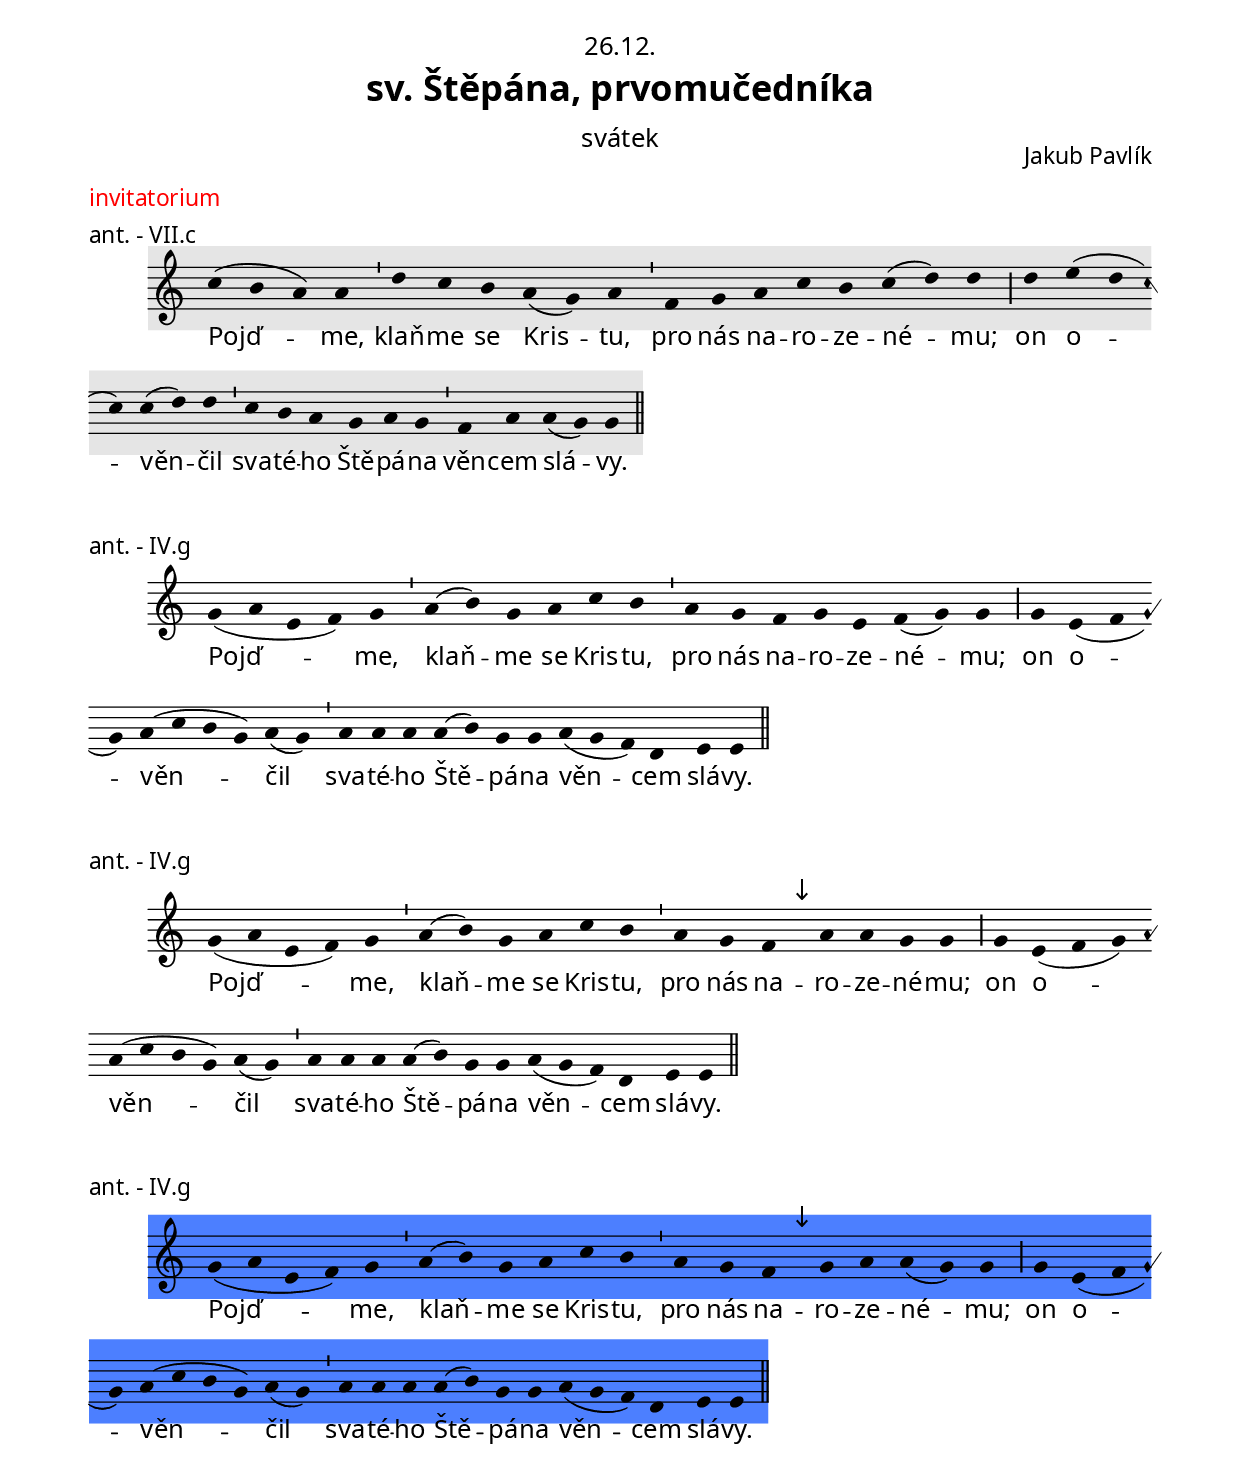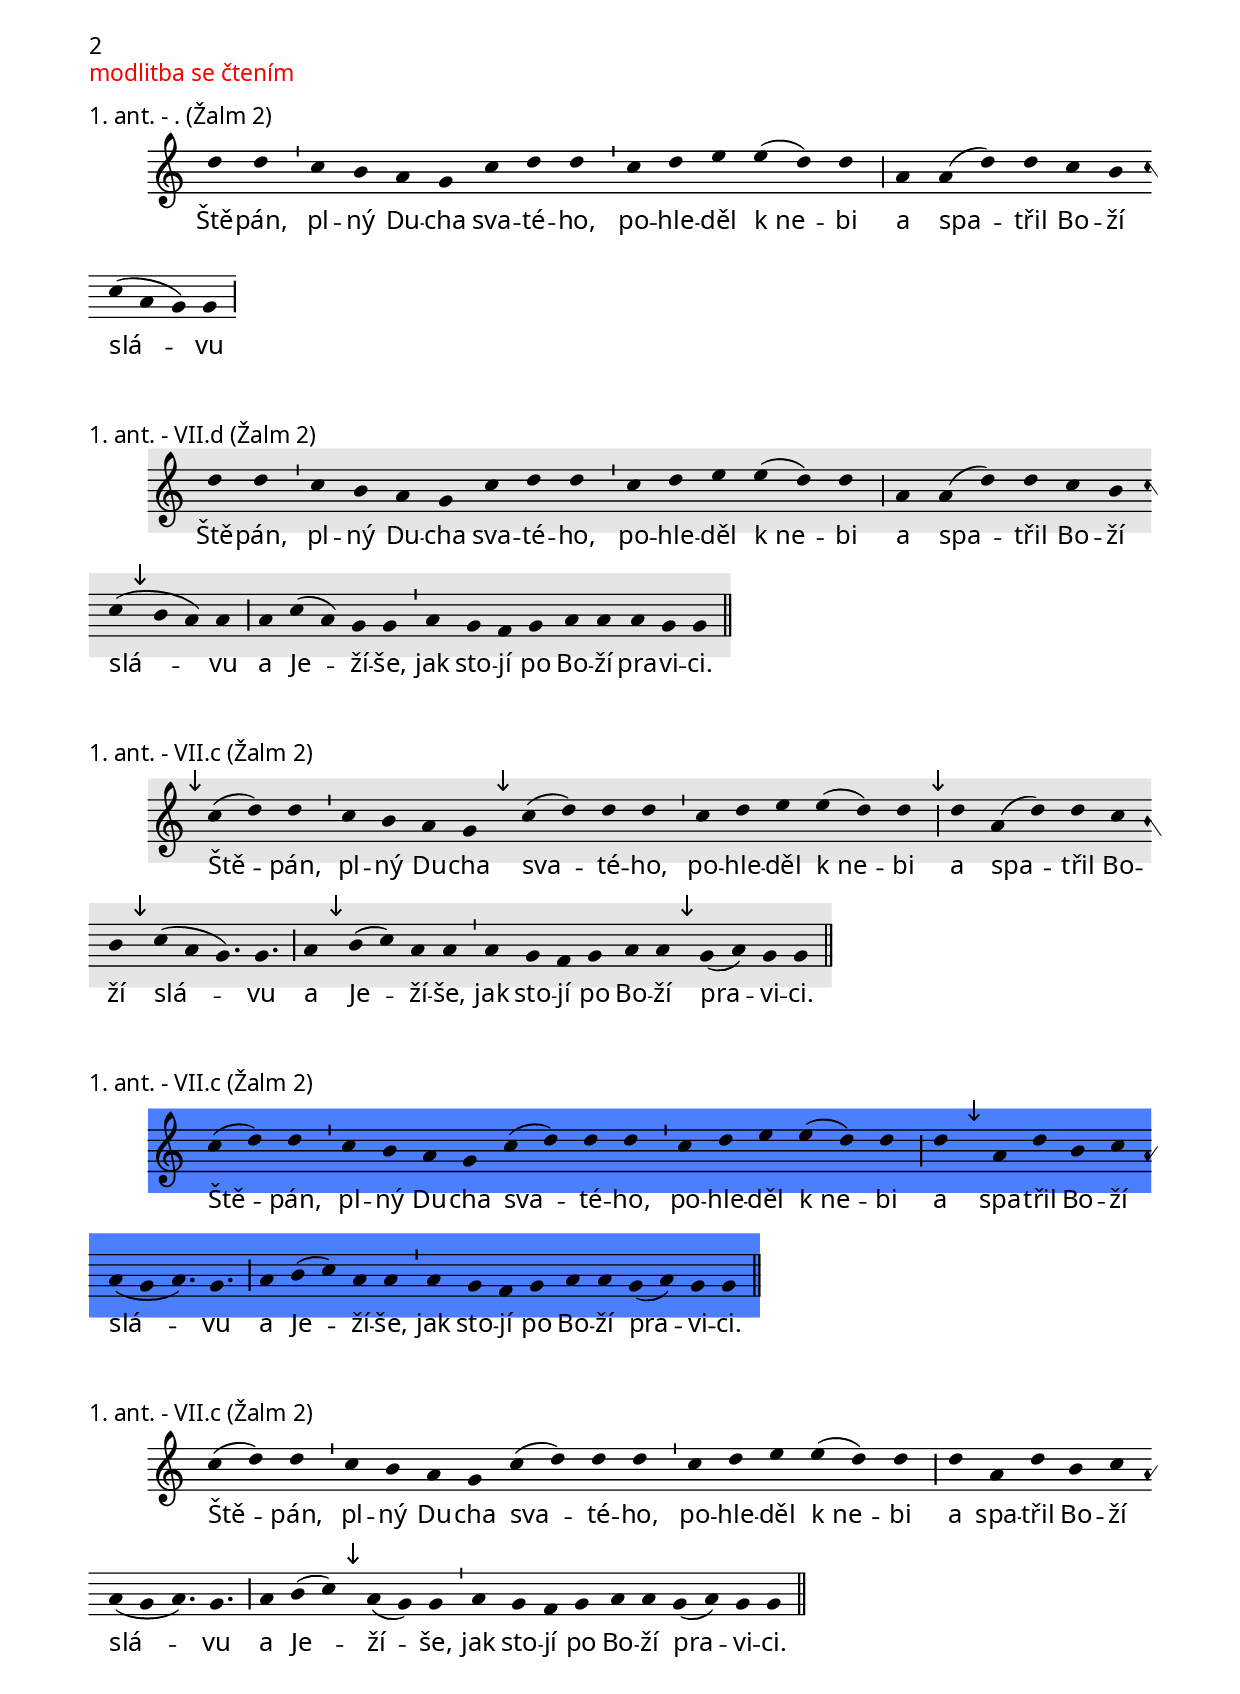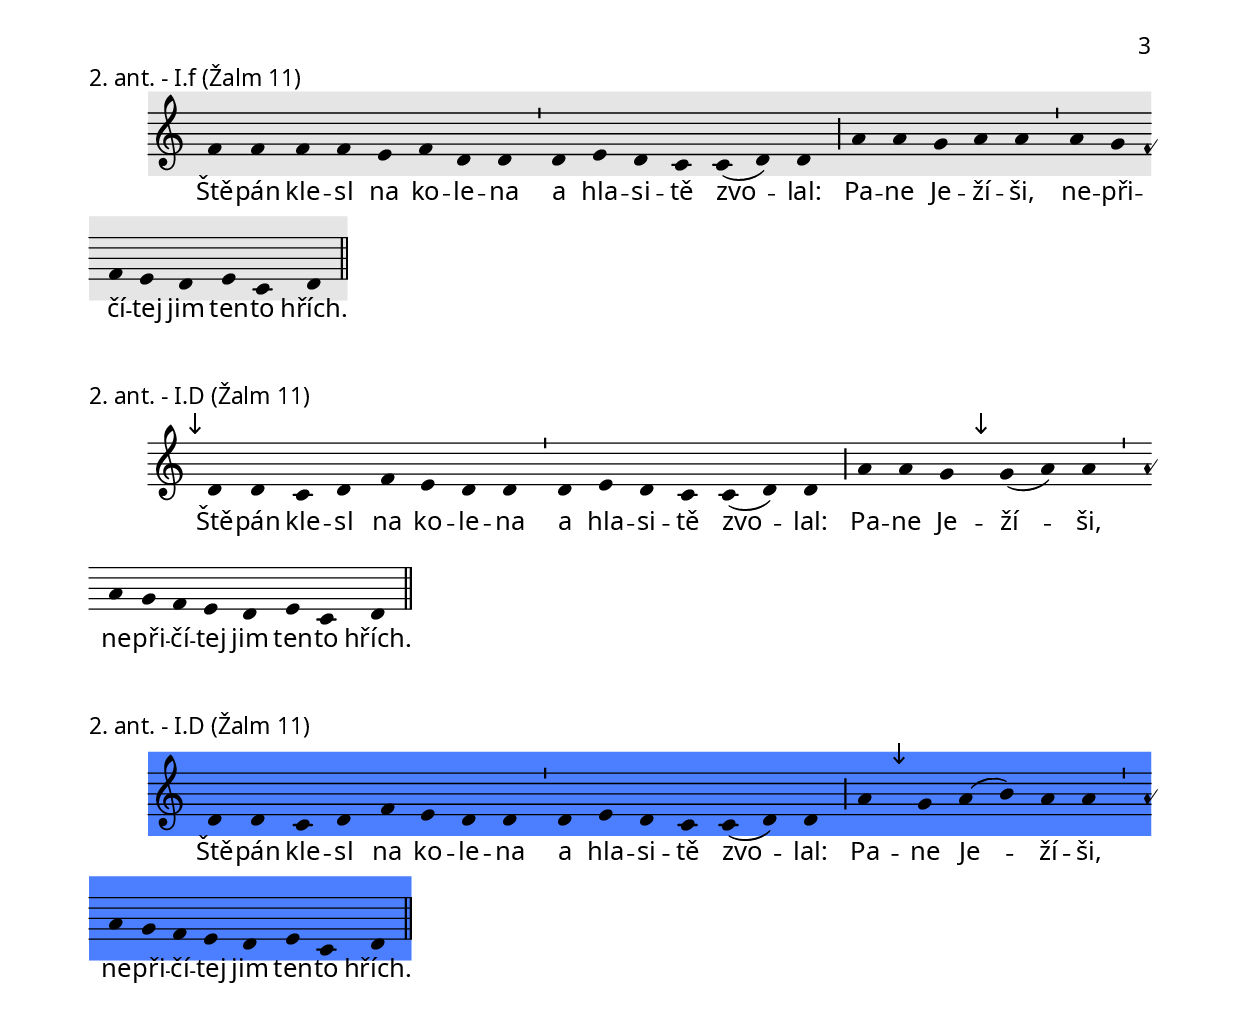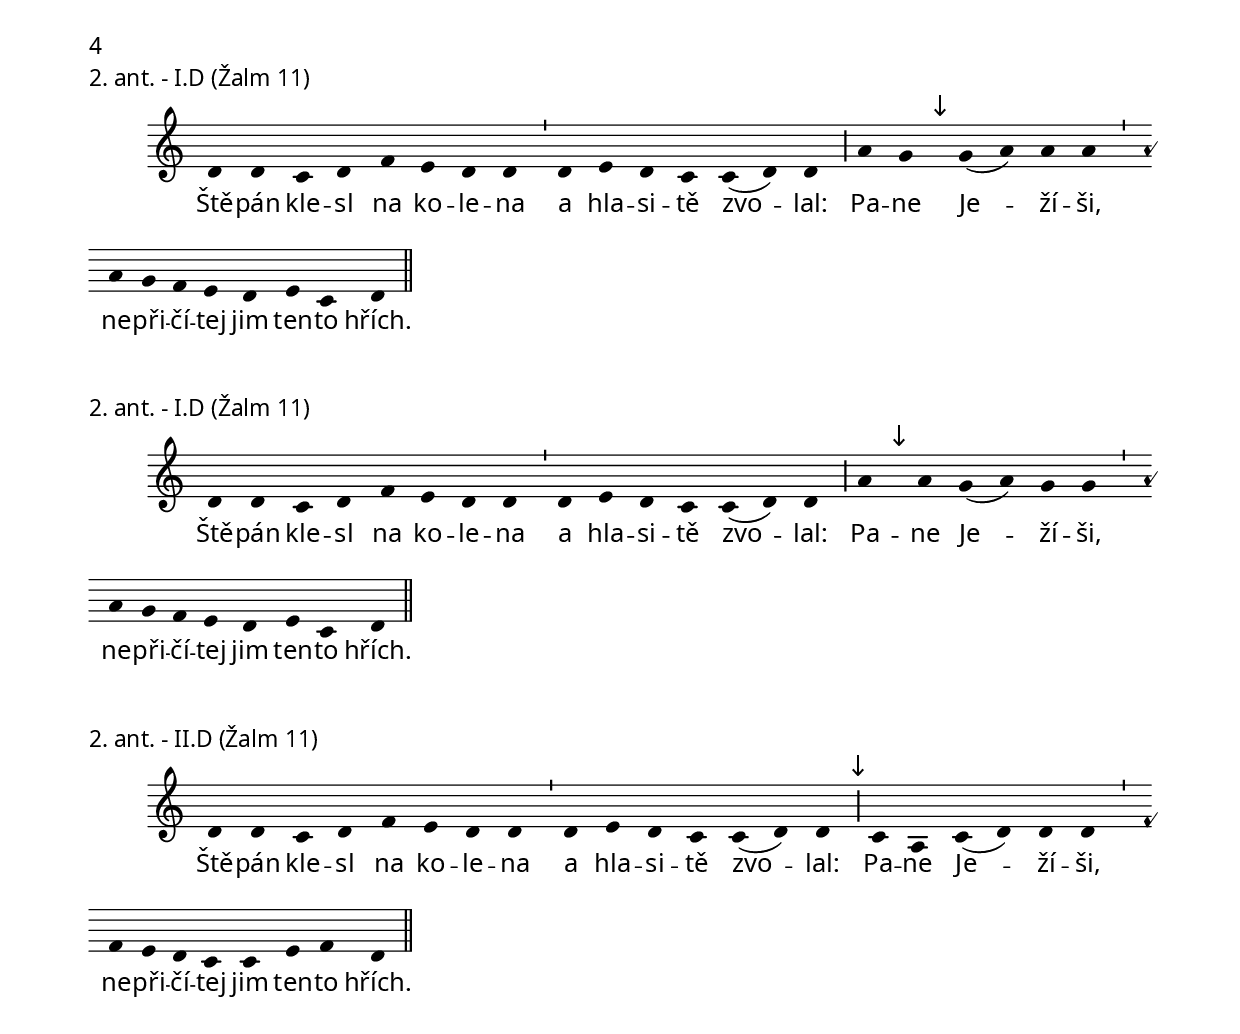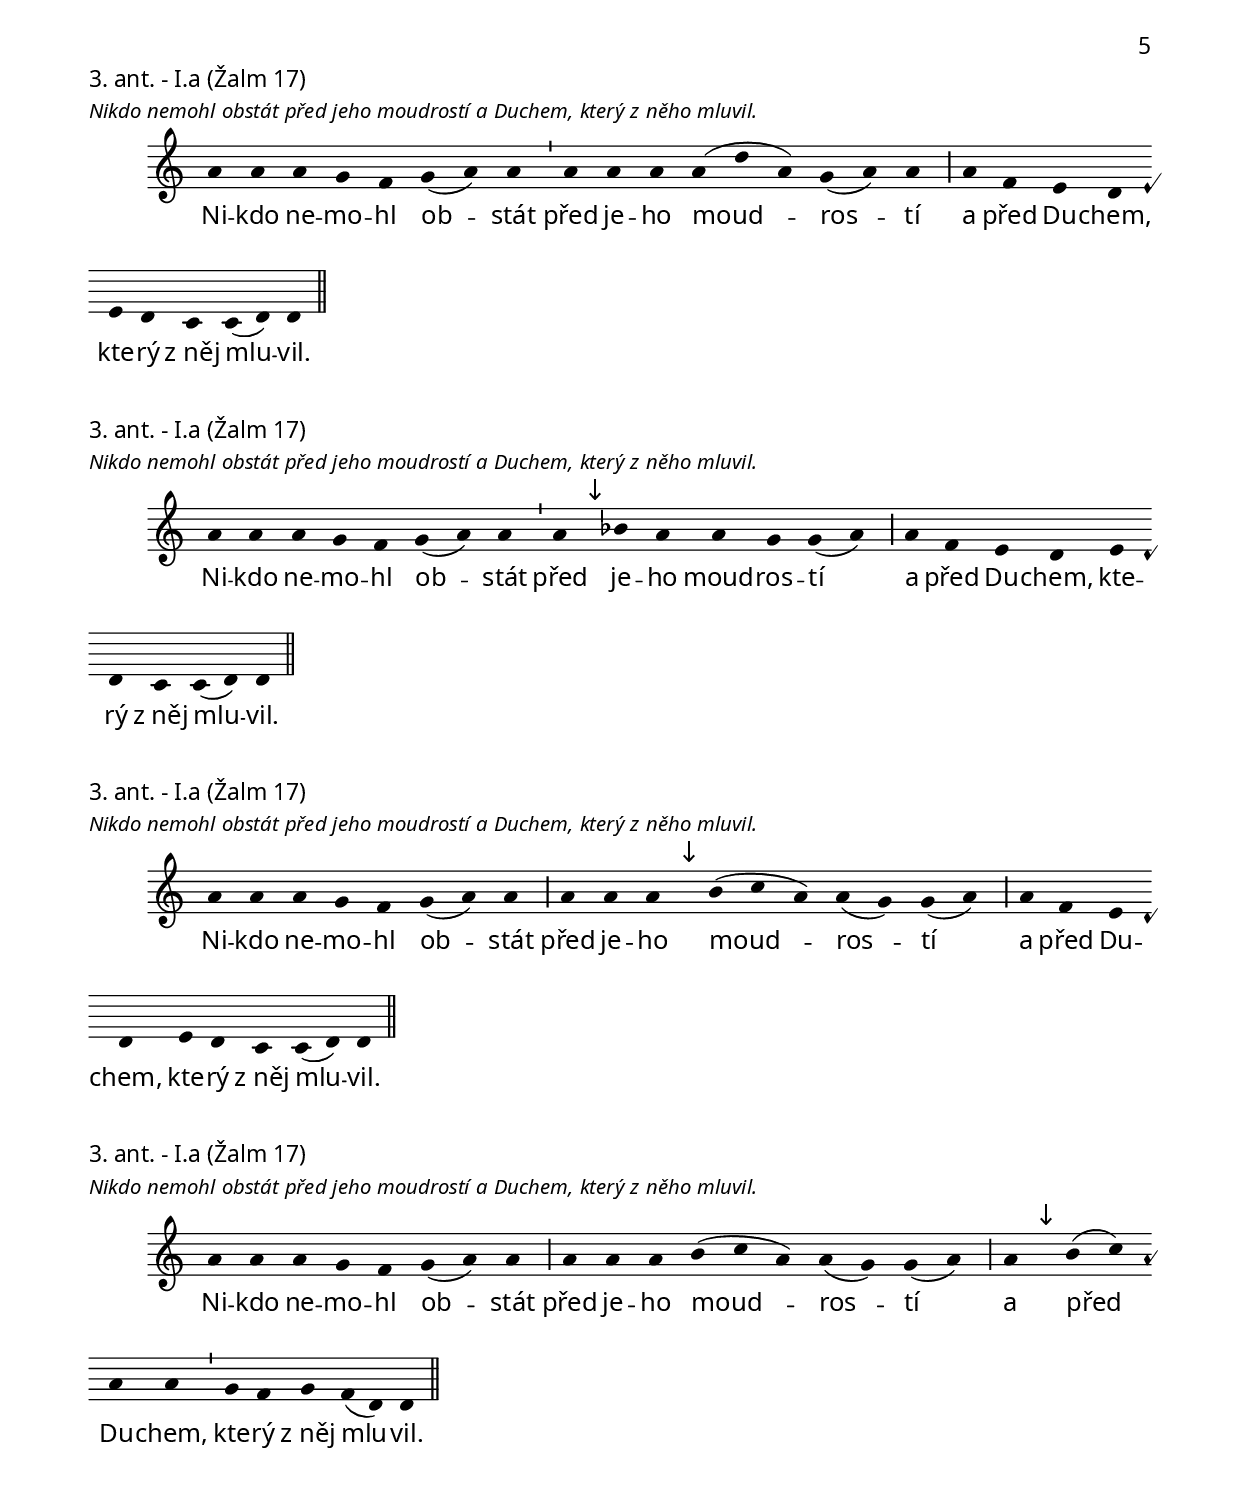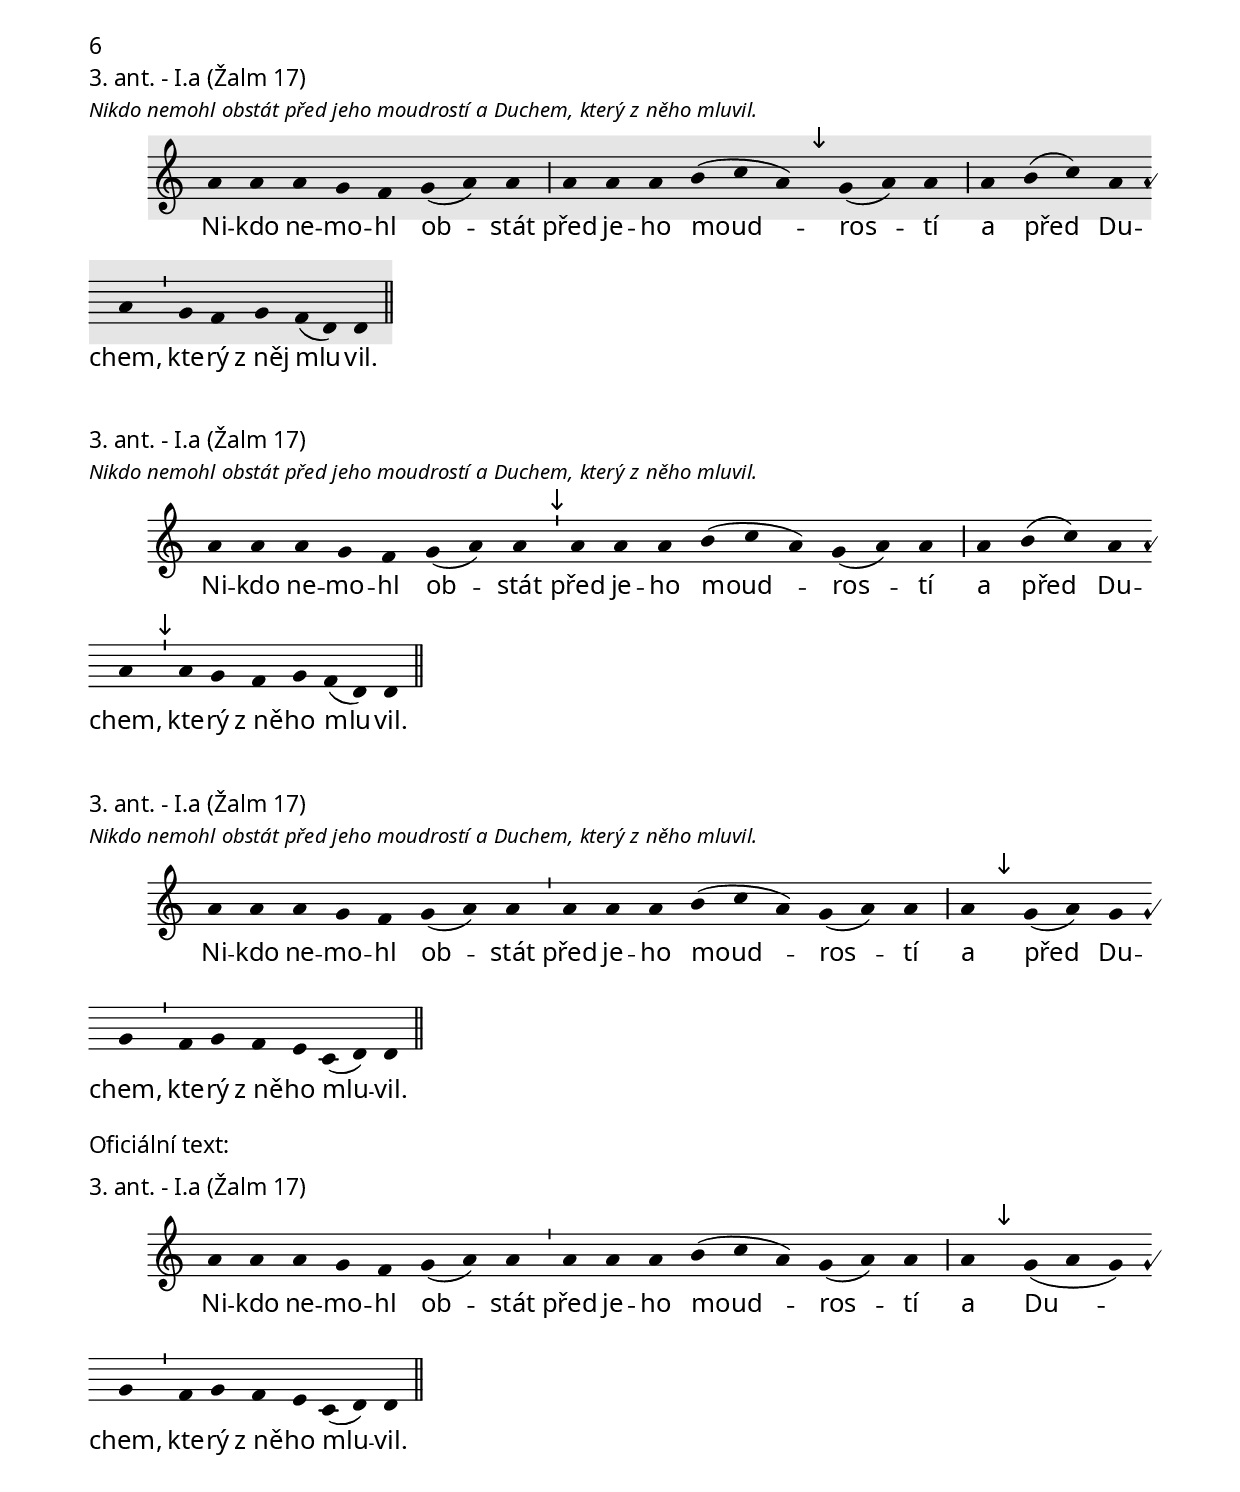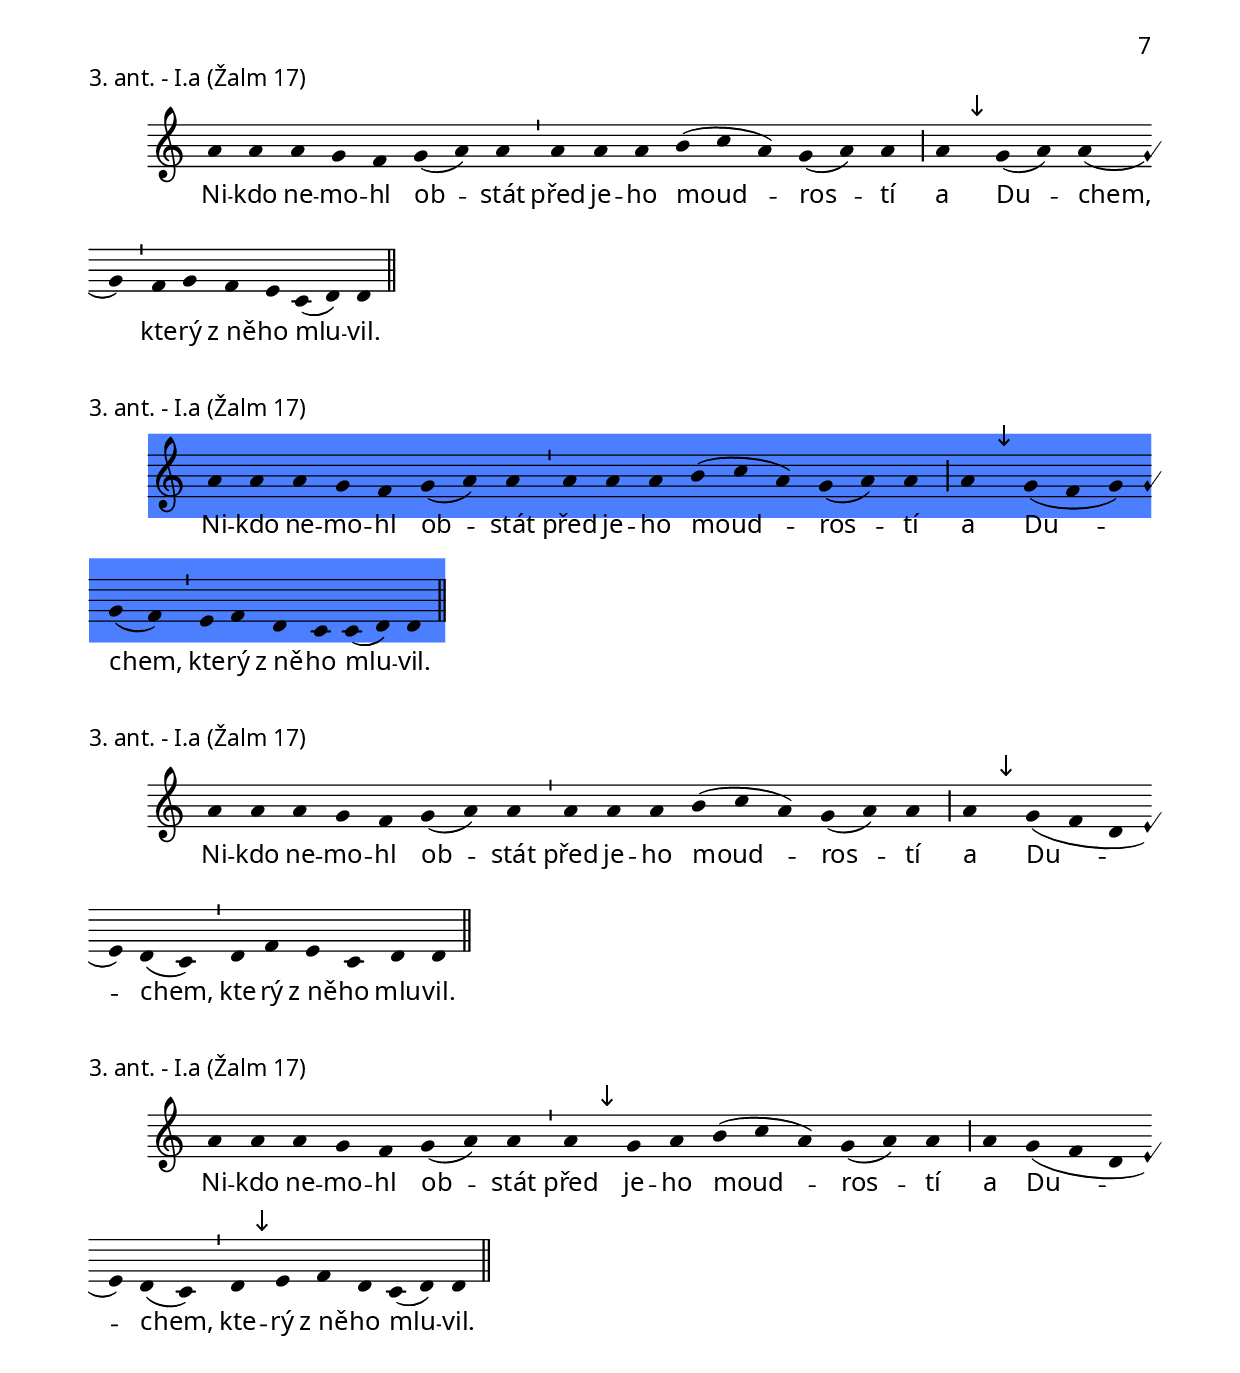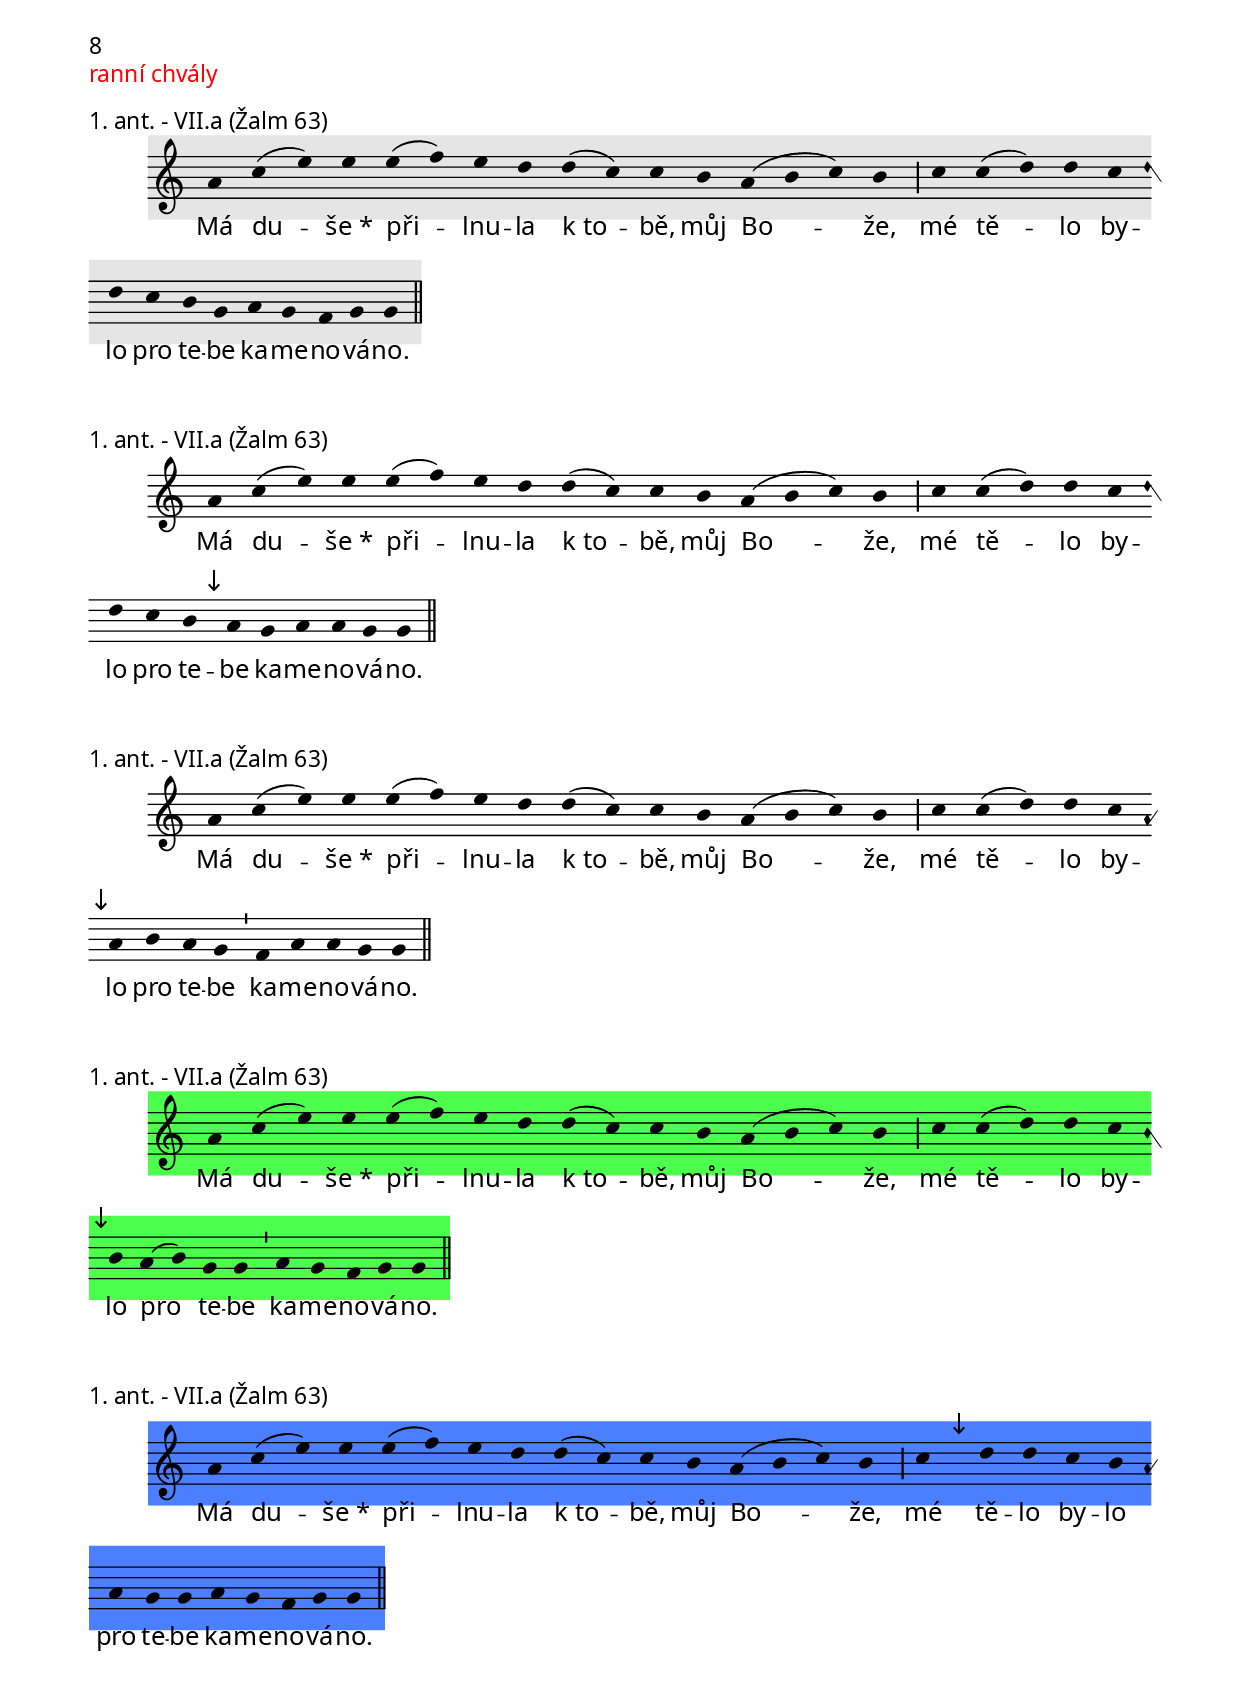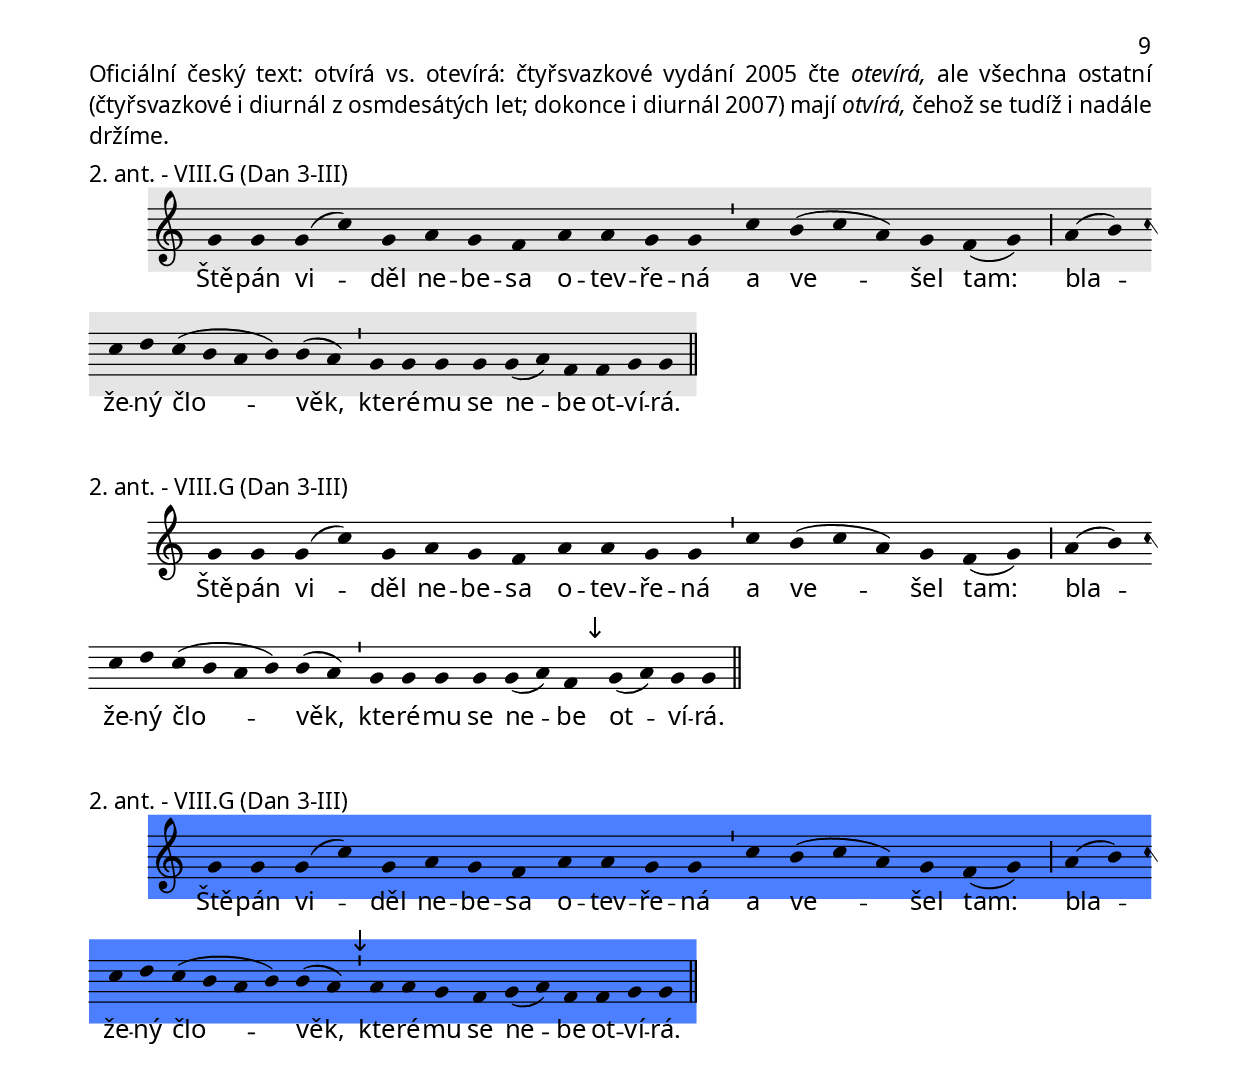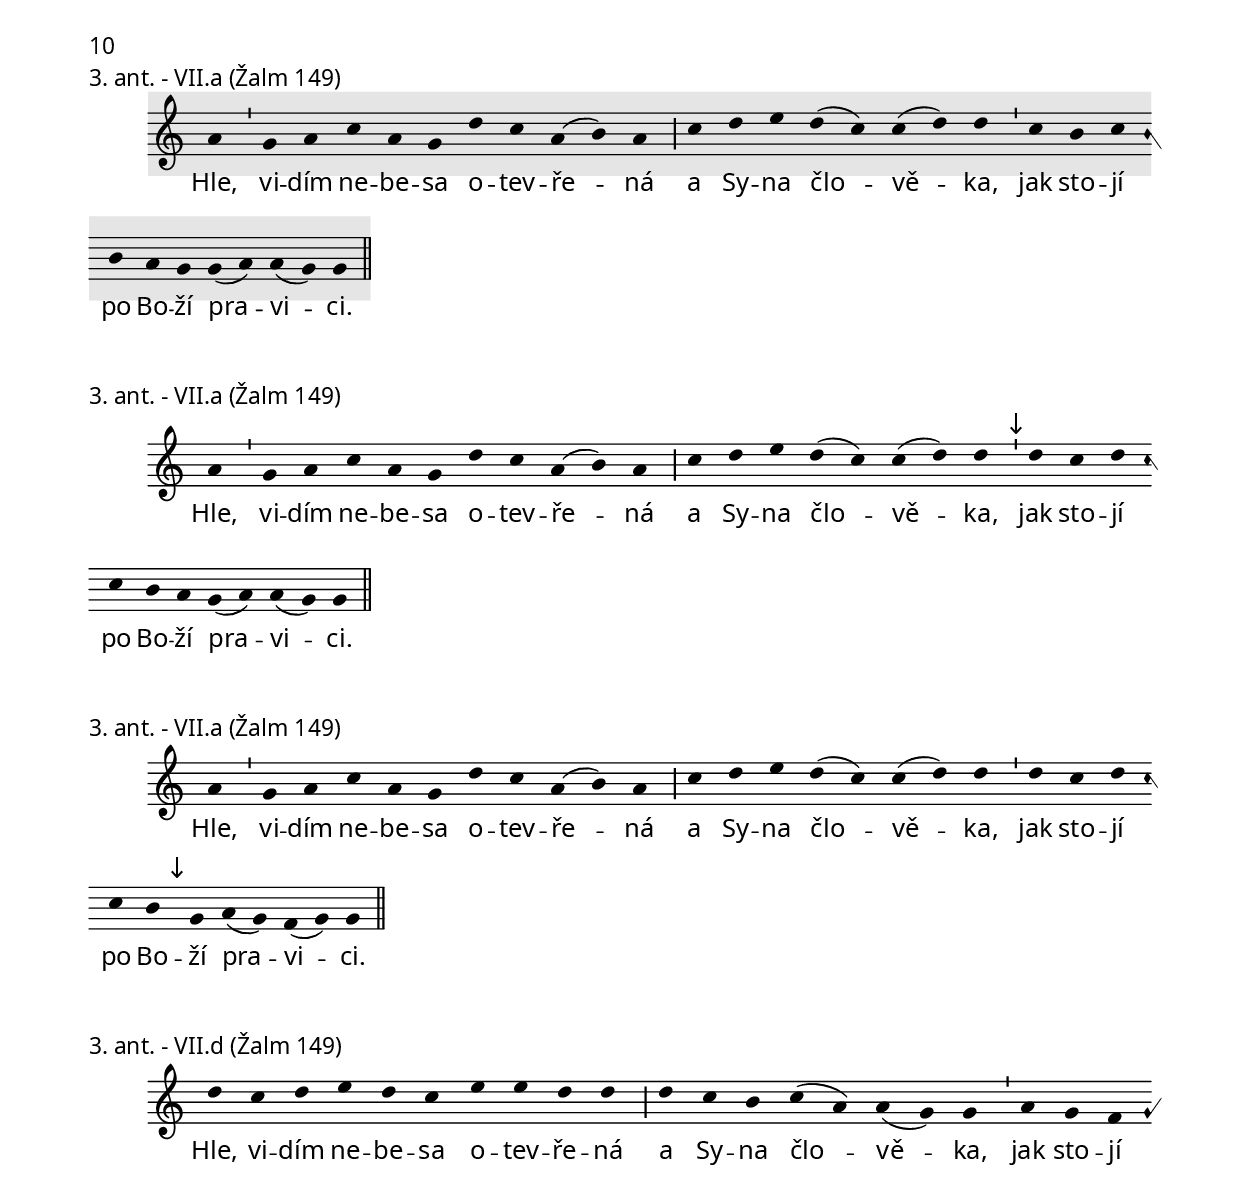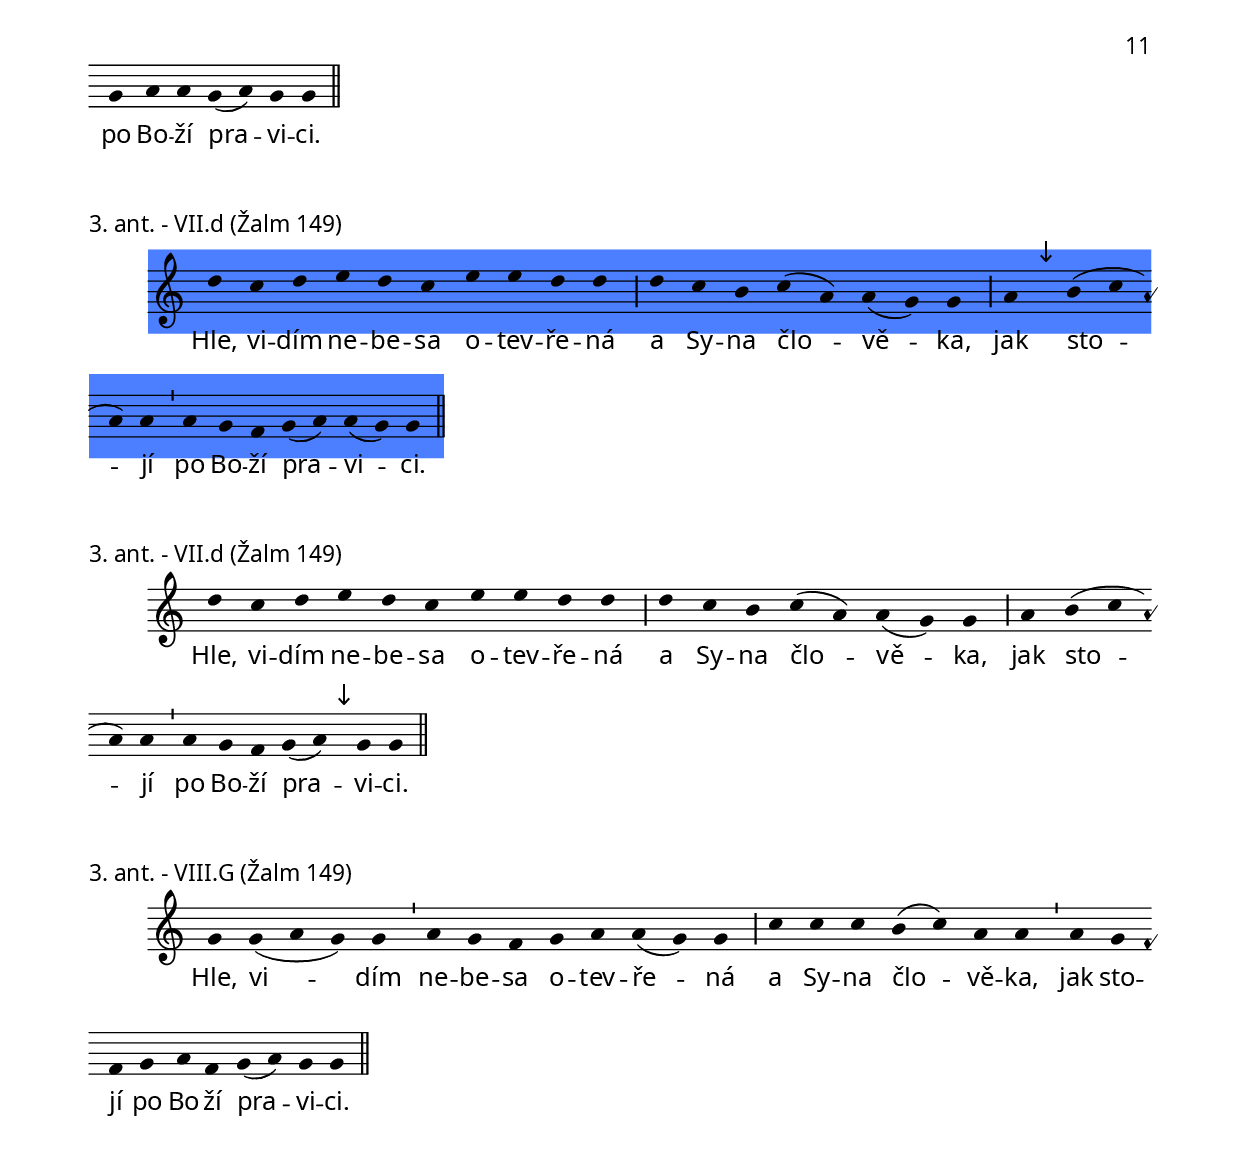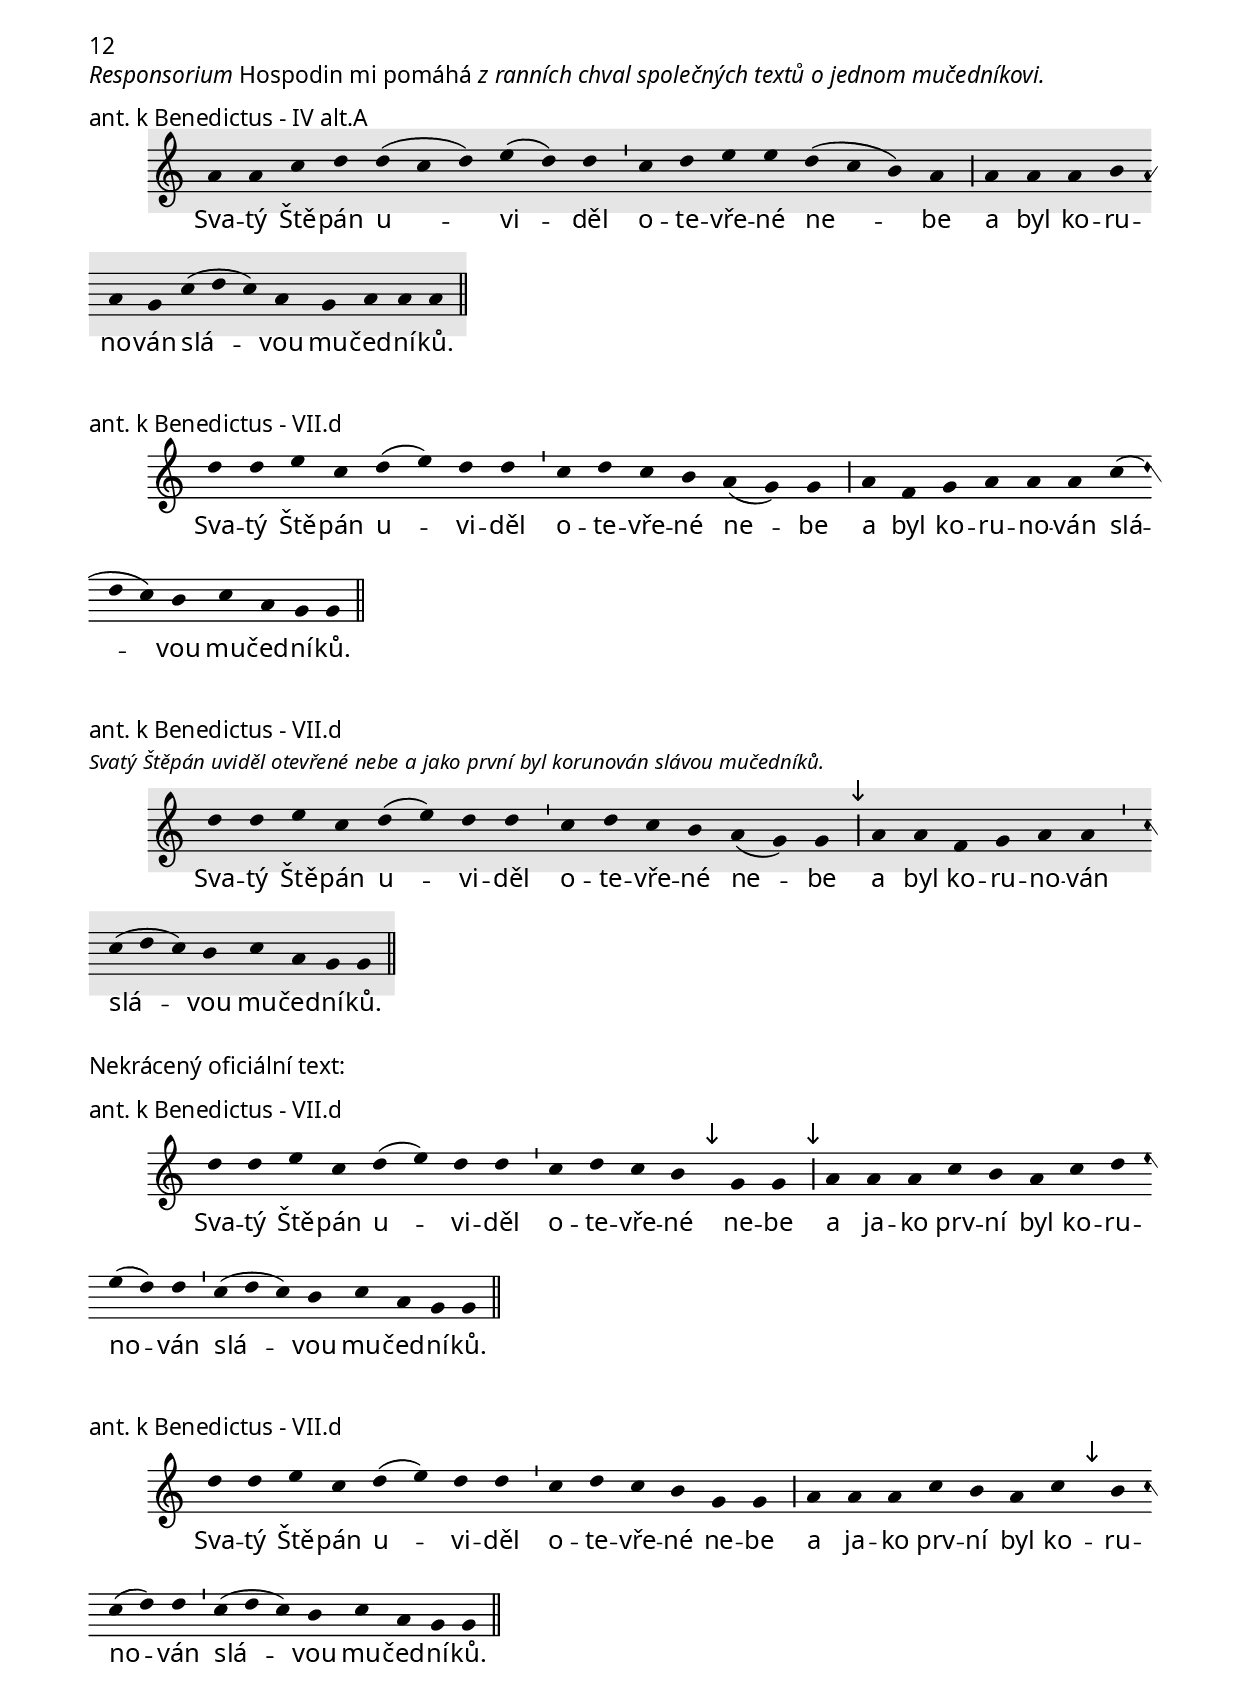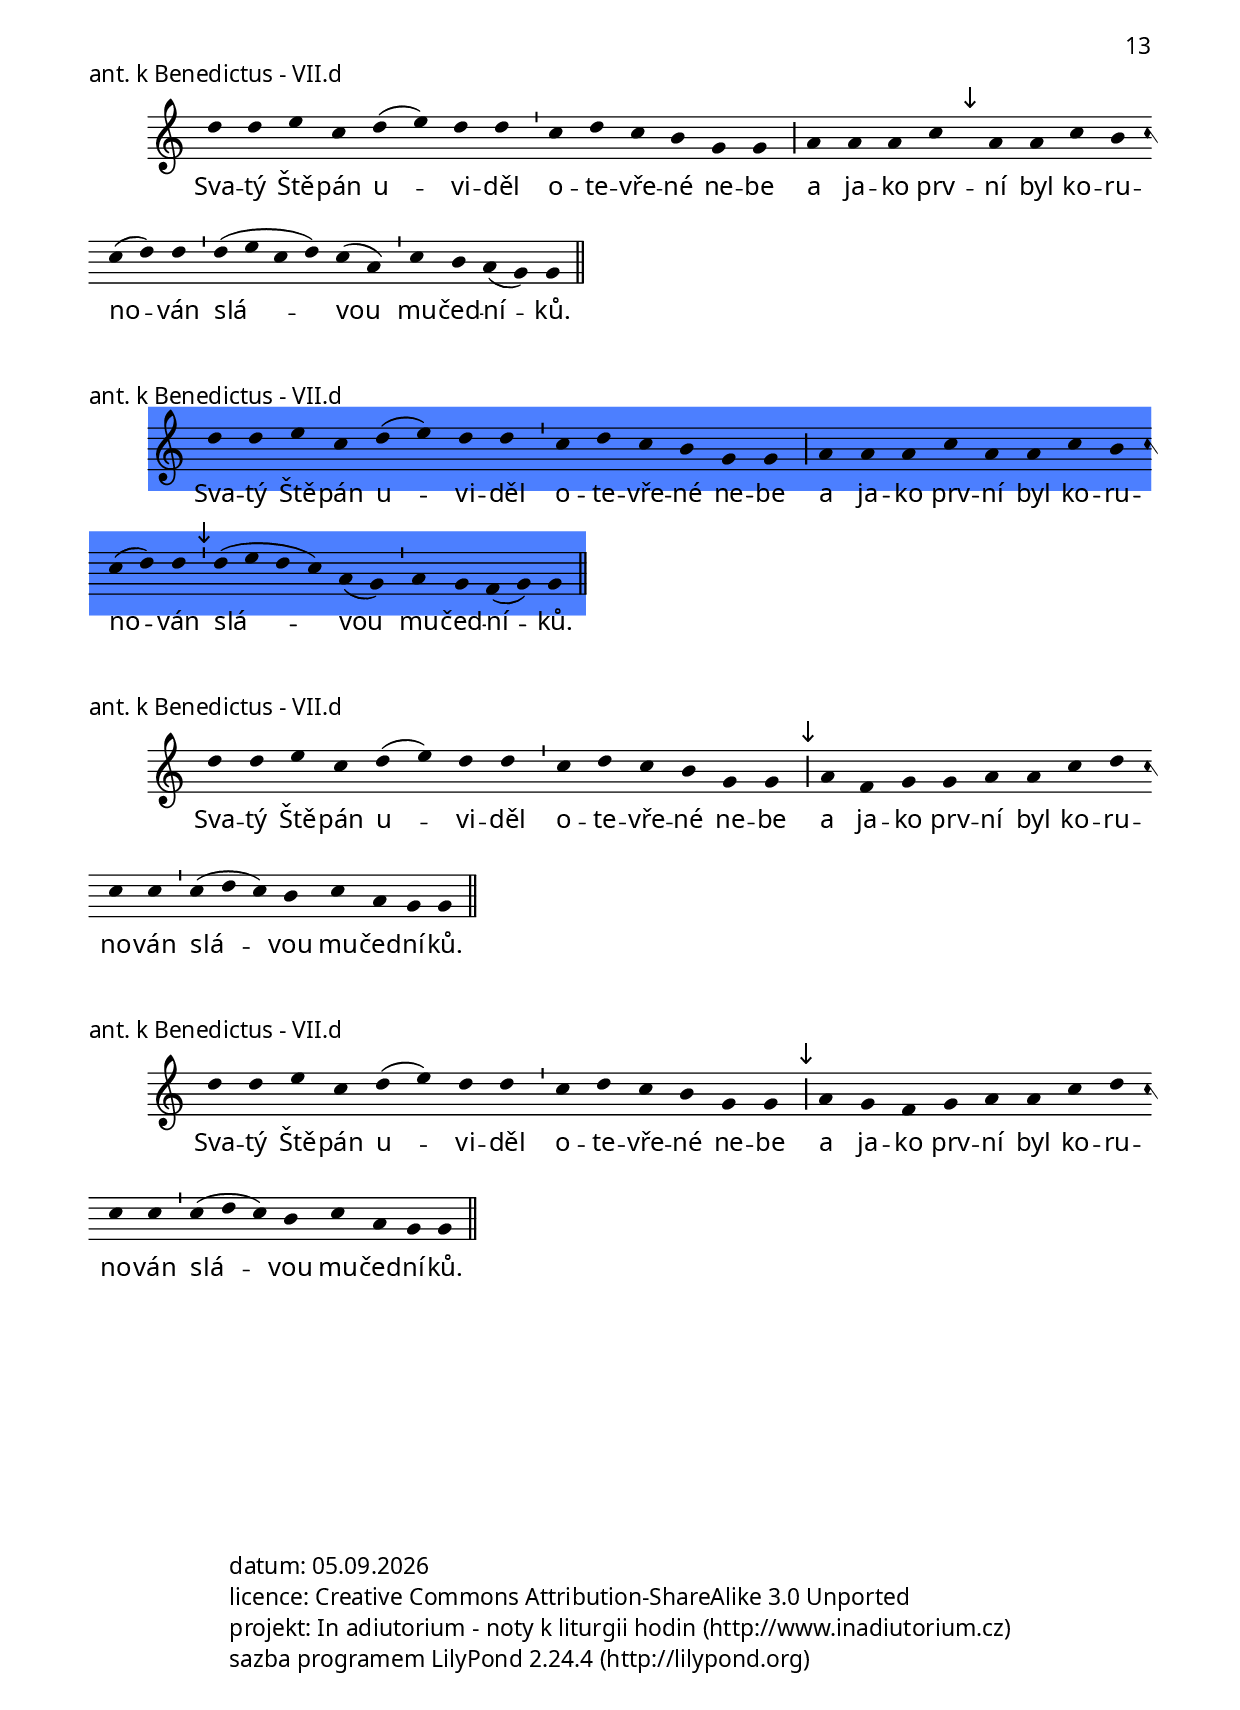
\version "2.16.0"

\include "../spolecne.ly"

\header {
  title = \markup\titleSvatek
            "sv. Štěpána, prvomučedníka"
            "svátek"
            26.12.
  composer = "Jakub Pavlík"
}

\markup {\nadpisHodinka {"invitatorium"}}

\score {
  \relative c'' {
    \zvyraznovacSedy
    \choralniRezim
    c( b a) a \barMin d c b a( g) a \barMin
    f g a c b c( d) d \barMaior
    d e( d c) c( d) d \barMin c b a g a g \barMin
    f a a( g) g \barFinalis
  }
  \addlyrics {
    Pojď -- me, klaň -- me se Kris -- tu,
    pro nás na -- ro -- ze -- né -- mu;
    on o -- věn -- čil sva -- té -- ho Ště -- pá -- na
    věn -- cem slá -- vy.
  }
  \header {
    quid = "ant."
    modus = "VII"
    differentia = "c"
    psalmus = ""
    id = "invit"
    piece = \markup {\sestavTitulekBezZalmu}
  }
}

\score {
  \relative c'' {
    \choralniRezim
    g4( a e f) g \barMin
    a( b) g a c b \barMin
    a g f g e f( g) g \barMaior
    g e( f g) a( c b g) a( g) \barMin
    a a a a( b) g g a( g f) d e e \barFinalis
  }
  \addlyrics {
    Pojď -- me,
    klaň -- me se Kris -- tu,
    pro nás na -- ro -- ze -- né -- mu;
    on o -- věn -- čil sva -- té -- ho Ště -- pá -- na
    věn -- cem slá -- vy.
  }
  \header {
    quid = "ant."
    modus = "IV"
    differentia = "g"
    psalmus = ""
    fial = "sanktoral/0928vaclav.ly#invit?jiny_text"
    id = "invit"
    piece = \markup {\sestavTitulekBezZalmu}
  }
}

\score {
  \relative c'' {
    \choralniRezim
    g4( a e f) g \barMin
    a( b) g a c b \barMin
    a g f \mark\sipka a a g g \barMaior
    g e( f g) a( c b g) a( g) \barMin
    a a a a( b) g g a( g f) d e e \barFinalis
  }
  \addlyrics {
    Pojď -- me,
    klaň -- me se Kris -- tu,
    pro nás na -- ro -- ze -- né -- mu;
    on o -- věn -- čil sva -- té -- ho Ště -- pá -- na
    věn -- cem slá -- vy.
  }
  \header {
    quid = "ant."
    modus = "IV"
    differentia = "g"
    psalmus = ""
    fial = "sanktoral/0928vaclav.ly#invit?jiny_text"
    id = "invit"
    piece = \markup {\sestavTitulekBezZalmu}
  }
}

\score {
  \relative c'' {
    \zvyraznovacModry
    \choralniRezim
    g4( a e f) g \barMin
    a( b) g a c b \barMin
    a g f \mark\sipka g a a( g) g \barMaior
    g e( f g) a( c b g) a( g) \barMin
    a a a a( b) g g a( g f) d e e \barFinalis
  }
  \addlyrics {
    Pojď -- me,
    klaň -- me se Kris -- tu,
    pro nás na -- ro -- ze -- né -- mu;
    on o -- věn -- čil sva -- té -- ho Ště -- pá -- na
    věn -- cem slá -- vy.
  }
  \header {
    quid = "ant."
    modus = "IV"
    differentia = "g"
    psalmus = ""
    fial = "sanktoral/0928vaclav.ly#invit?jiny_text"
    id = "invit"
    piece = \markup {\sestavTitulekBezZalmu}
  }
}

\pageBreak

\markup {\nadpisHodinka {"modlitba se čtením"}}

\score {
  \relative c'' {
    \choralniRezim
    d4 d \barMin
    c b a g c d d \barMin
    c d e e( d) d \barMaior
    a a( d) d c b c( a g) g \barMaior

  }
  \addlyrics {
    Ště -- pán,
    pl -- ný Du -- cha sva -- té -- ho,
    po -- hle -- děl k_ne -- bi
    a spa -- třil Bo -- ží slá -- vu
    a Je -- ží -- še, jak sto -- jí po Bo -- ží pra -- vi -- ci.
  }
  \header {
    quid = "1. ant."
    modus = ""
    differentia = ""
    psalmus = "Žalm 2"
    id = "mc-a1"
    piece = \markup {\sestavTitulek}
  }
}

\score {
  \relative c'' {
    \zvyraznovacSedy
    \choralniRezim
    d4 d \barMin
    c b a g c d d \barMin
    c d e e( d) d \barMaior
    a a( d) d c b c( \mark\sipka b a) a \barMaior
    a c( a) g g \barMin
    a g f g a a a g g \barFinalis
  }
  \addlyrics {
    Ště -- pán,
    pl -- ný Du -- cha sva -- té -- ho,
    po -- hle -- děl k_ne -- bi
    a spa -- třil Bo -- ží slá -- vu
    a Je -- ží -- še,
    jak sto -- jí po Bo -- ží pra -- vi -- ci.
  }
  \header {
    quid = "1. ant."
    modus = "VII"
    differentia = "d"
    psalmus = "Žalm 2"
    id = "mc-a1"
    piece = \markup {\sestavTitulek}
  }
}

\score {
  \relative c'' {
    \zvyraznovacSedy
    \choralniRezim
    \mark\sipka c4( d) d \barMin
    c b a g \mark\sipka c( d) d d \barMin
    c d e e( d) d \barMaior
    \mark\sipka d a( d) d c b \mark\sipka c( a g4.) g \barMaior
    a4 \mark\sipka b( c) a a \barMin
    a g f g a a \mark\sipka g( a) g g \barFinalis
  }
  \addlyrics {
    Ště -- pán,
    pl -- ný Du -- cha sva -- té -- ho,
    po -- hle -- děl k_ne -- bi
    a spa -- třil Bo -- ží slá -- vu
    a Je -- ží -- še,
    jak sto -- jí po Bo -- ží pra -- vi -- ci.
  }
  \header {
    quid = "1. ant."
    modus = "VII"
    differentia = "c"
    psalmus = "Žalm 2"
    id = "mc-a1"
    piece = \markup {\sestavTitulek}
  }
}

\score {
  \relative c'' {
    \zvyraznovacModry
    \choralniRezim
    c4( d) d \barMin
    c b a g c( d) d d \barMin
    c d e e( d) d \barMaior
    d \mark\sipka a d b c a( g a4.) g \barMaior
    a4 b( c) a a \barMin
    a g f g a a g( a) g g \barFinalis
  }
  \addlyrics {
    Ště -- pán,
    pl -- ný Du -- cha sva -- té -- ho,
    po -- hle -- děl k_ne -- bi
    a spa -- třil Bo -- ží slá -- vu
    a Je -- ží -- še,
    jak sto -- jí po Bo -- ží pra -- vi -- ci.
  }
  \header {
    quid = "1. ant."
    modus = "VII"
    differentia = "c"
    psalmus = "Žalm 2"
    id = "mc-a1"
    piece = \markup {\sestavTitulek}
  }
}

\score {
  \relative c'' {
    \choralniRezim
    c4( d) d \barMin
    c b a g c( d) d d \barMin
    c d e e( d) d \barMaior
    d a d b c a( g a4.) g \barMaior
    a4 b( c) \mark\sipka a( g) g \barMin
    a g f g a a g( a) g g \barFinalis
  }
  \addlyrics {
    Ště -- pán,
    pl -- ný Du -- cha sva -- té -- ho,
    po -- hle -- děl k_ne -- bi
    a spa -- třil Bo -- ží slá -- vu
    a Je -- ží -- še,
    jak sto -- jí po Bo -- ží pra -- vi -- ci.
  }
  \header {
    quid = "1. ant."
    modus = "VII"
    differentia = "c"
    psalmus = "Žalm 2"
    id = "mc-a1"
    piece = \markup {\sestavTitulek}
  }
}

\pageBreak

\score {
  \relative c' {
    \zvyraznovacSedy
    \choralniRezim
    f4 f f f e f d d \barMin
    d e d c c( d) d \barMaior
    a' a g a a \barMin
    a g f e d e c d \barFinalis
  }
  \addlyrics {
    Ště -- pán kle -- sl na ko -- le -- na
    a hla -- si -- tě zvo -- lal:
    Pa -- ne Je -- ží -- ši,
    ne -- při -- čí -- tej jim ten -- to hřích.
  }
  \header {
    quid = "2. ant."
    modus = "I"
    differentia = "f"
    psalmus = "Žalm 11"
    id = "mc-a2"
    piece = \markup {\sestavTitulek}
  }
}

\score {
  \relative c' {
    \choralniRezim
    \mark\sipka d4 d c d f e d d \barMin
    d e d c c( d) d \barMaior
    a' a g \mark\sipka g( a) a \barMin
    a g f e d e c d \barFinalis
  }
  \addlyrics {
    Ště -- pán kle -- sl na ko -- le -- na
    a hla -- si -- tě zvo -- lal:
    Pa -- ne Je -- ží -- ši,
    ne -- při -- čí -- tej jim ten -- to hřích.
  }
  \header {
    quid = "2. ant."
    modus = "I"
    differentia = "D"
    psalmus = "Žalm 11"
    id = "mc-a2"
    piece = \markup {\sestavTitulek}
  }
}

\score {
  \relative c' {
    \zvyraznovacModry
    \choralniRezim
    d4 d c d f e d d \barMin
    d e d c c( d) d \barMaior
    a' \mark\sipka g a( b) a a \barMin
    a g f e d e c d \barFinalis
  }
  \addlyrics {
    Ště -- pán kle -- sl na ko -- le -- na
    a hla -- si -- tě zvo -- lal:
    Pa -- ne Je -- ží -- ši,
    ne -- při -- čí -- tej jim ten -- to hřích.
  }
  \header {
    quid = "2. ant."
    modus = "I"
    differentia = "D"
    psalmus = "Žalm 11"
    id = "mc-a2"
    piece = \markup {\sestavTitulek}
  }
}

\score {
  \relative c' {
    \choralniRezim
    d4 d c d f e d d \barMin
    d e d c c( d) d \barMaior
    a' g \mark\sipka g( a) a a \barMin
    a g f e d e c d \barFinalis
  }
  \addlyrics {
    Ště -- pán kle -- sl na ko -- le -- na
    a hla -- si -- tě zvo -- lal:
    Pa -- ne Je -- ží -- ši,
    ne -- při -- čí -- tej jim ten -- to hřích.
  }
  \header {
    quid = "2. ant."
    modus = "I"
    differentia = "D"
    psalmus = "Žalm 11"
    id = "mc-a2"
    piece = \markup {\sestavTitulek}
  }
}

\score {
  \relative c' {
    \choralniRezim
    d4 d c d f e d d \barMin
    d e d c c( d) d \barMaior
    a' \mark\sipka a g( a) g g \barMin
    a g f e d e c d \barFinalis
  }
  \addlyrics {
    Ště -- pán kle -- sl na ko -- le -- na
    a hla -- si -- tě zvo -- lal:
    Pa -- ne Je -- ží -- ši,
    ne -- při -- čí -- tej jim ten -- to hřích.
  }
  \header {
    quid = "2. ant."
    modus = "I"
    differentia = "D"
    psalmus = "Žalm 11"
    id = "mc-a2"
    piece = \markup {\sestavTitulek}
  }
}

\score {
  \relative c' {
    \choralniRezim
    d4 d c d f e d d \barMin
    d e d c c( d) d \barMaior
    \mark\sipka c a c( d) d d \barMin
    f e d c c e f d \barFinalis
  }
  \addlyrics {
    Ště -- pán kle -- sl na ko -- le -- na
    a hla -- si -- tě zvo -- lal:
    Pa -- ne Je -- ží -- ši,
    ne -- při -- čí -- tej jim ten -- to hřích.
  }
  \header {
    quid = "2. ant."
    modus = "II"
    differentia = "D"
    psalmus = "Žalm 11"
    id = "mc-a2"
    piece = \markup {\sestavTitulek}
  }
}

\pageBreak

\score {
  \relative c'' {
    \choralniRezim
    a4 a a g f g( a) a \barMin
    a a a a( d a) g( a) a \barMaior
    a f e d e d c c( d) d \barFinalis
  }
  \addlyrics {
    Ni -- kdo ne -- mo -- hl ob -- stát
    před je -- ho moud -- ros -- tí
    a před Du -- chem, kte -- rý z_něj mlu -- vil.
  }
  \header {
    textus_approbatus = "Nikdo nemohl obstát před jeho moudrostí
    a Duchem, který z něho mluvil."
    quid = "3. ant."
    modus = "I"
    differentia = "a"
    psalmus = "Žalm 17"
    id = "mc-a3"
    piece = \markup {\sestavTitulek}
  }
}

\score {
  \relative c'' {
    \choralniRezim
    a4 a a g f g( a) a \barMin
    a \mark\sipka bes a a g g( a) \barMaior
    a f e d e d c c( d) d \barFinalis
  }
  \addlyrics {
    Ni -- kdo ne -- mo -- hl ob -- stát
    před je -- ho moud -- ros -- tí
    a před Du -- chem, kte -- rý z_něj mlu -- vil.
  }
  \header {
    textus_approbatus = "Nikdo nemohl obstát před jeho moudrostí
    a Duchem, který z něho mluvil."
    quid = "3. ant."
    modus = "I"
    differentia = "a"
    psalmus = "Žalm 17"
    id = "mc-a3"
    piece = \markup {\sestavTitulek}
  }
}

\score {
  \relative c'' {
    \choralniRezim
    a4 a a g f g( a) a \barMaior
    a a a \mark\sipka b( c a) a( g) g( a) \barMaior
    a f e d e d c c( d) d \barFinalis
  }
  \addlyrics {
    Ni -- kdo ne -- mo -- hl ob -- stát
    před je -- ho moud -- ros -- tí
    a před Du -- chem, kte -- rý z_něj mlu -- vil.
  }
  \header {
    textus_approbatus = "Nikdo nemohl obstát před jeho moudrostí
    a Duchem, který z něho mluvil."
    quid = "3. ant."
    modus = "I"
    differentia = "a"
    psalmus = "Žalm 17"
    id = "mc-a3"
    piece = \markup {\sestavTitulek}
  }
}

\score {
  \relative c'' {
    \choralniRezim
    a4 a a g f g( a) a \barMaior
    a a a b( c a) a( g) g( a) \barMaior
    a \mark\sipka b( c) a a \barMin
    g f g f( d) d \barFinalis
  }
  \addlyrics {
    Ni -- kdo ne -- mo -- hl ob -- stát
    před je -- ho moud -- ros -- tí
    a před Du -- chem,
    kte -- rý z_něj mlu -- vil.
  }
  \header {
    textus_approbatus = "Nikdo nemohl obstát před jeho moudrostí
    a Duchem, který z něho mluvil."
    quid = "3. ant."
    modus = "I"
    differentia = "a"
    psalmus = "Žalm 17"
    id = "mc-a3"
    piece = \markup {\sestavTitulek}
  }
}

\score {
  \relative c'' {
    \zvyraznovacSedy
    \choralniRezim
    a4 a a g f g( a) a \barMaior
    a a a b( c a) \mark\sipka g( a) a \barMaior
    a b( c) a a \barMin
    g f g f( d) d \barFinalis
  }
  \addlyrics {
    Ni -- kdo ne -- mo -- hl ob -- stát
    před je -- ho moud -- ros -- tí
    a před Du -- chem,
    kte -- rý z_něj mlu -- vil.
  }
  \header {
    textus_approbatus = "Nikdo nemohl obstát před jeho moudrostí
    a Duchem, který z něho mluvil."
    quid = "3. ant."
    modus = "I"
    differentia = "a"
    psalmus = "Žalm 17"
    id = "mc-a3"
    piece = \markup {\sestavTitulek}
  }
}

\score {
  \relative c'' {
    \choralniRezim
    a4 a a g f g( a) a \mark\sipka \barMin
    a a a b( c a) g( a) a \barMaior
    a b( c) a a \barMin
    \mark\sipka a g f g f( d) d \barFinalis
  }
  \addlyrics {
    Ni -- kdo ne -- mo -- hl ob -- stát
    před je -- ho moud -- ros -- tí
    a před Du -- chem,
    kte -- rý z_ně -- ho mlu -- vil.
  }
  \header {
    textus_approbatus = "Nikdo nemohl obstát před jeho moudrostí
    a Duchem, který z něho mluvil."
    quid = "3. ant."
    modus = "I"
    differentia = "a"
    psalmus = "Žalm 17"
    id = "mc-a3"
    piece = \markup {\sestavTitulek}
  }
}

\score {
  \relative c'' {
    \choralniRezim
    a4 a a g f g( a) a \barMin
    a a a b( c a) g( a) a \barMaior
    a \mark\sipka g( a) g g \barMin
    f g f e c( d) d \barFinalis
  }
  \addlyrics {
    Ni -- kdo ne -- mo -- hl ob -- stát
    před je -- ho moud -- ros -- tí
    a před Du -- chem,
    kte -- rý z_ně -- ho mlu -- vil.
  }
  \header {
    textus_approbatus = "Nikdo nemohl obstát před jeho moudrostí
    a Duchem, který z něho mluvil."
    quid = "3. ant."
    modus = "I"
    differentia = "a"
    psalmus = "Žalm 17"
    id = "mc-a3"
    piece = \markup {\sestavTitulek}
  }
}

\markup{
  Oficiální text:
}
\score {
  \relative c'' {
    \choralniRezim
    a4 a a g f g( a) a \barMin
    a a a b( c a) g( a) a \barMaior
    a \mark\sipka g( a g) g \barMin
    f g f e c( d) d \barFinalis
  }
  \addlyrics {
    Ni -- kdo ne -- mo -- hl ob -- stát
    před je -- ho moud -- ros -- tí
    a Du -- chem,
    kte -- rý z_ně -- ho mlu -- vil.
  }
  \header {
    quid = "3. ant."
    modus = "I"
    differentia = "a"
    psalmus = "Žalm 17"
    id = "mc-a3"
    piece = \markup {\sestavTitulek}
  }
}

\score {
  \relative c'' {
    \choralniRezim
    a4 a a g f g( a) a \barMin
    a a a b( c a) g( a) a \barMaior
    a \mark\sipka g( a) a( g) \barMin
    f g f e c( d) d \barFinalis
  }
  \addlyrics {
    Ni -- kdo ne -- mo -- hl ob -- stát
    před je -- ho moud -- ros -- tí
    a Du -- chem,
    kte -- rý z_ně -- ho mlu -- vil.
  }
  \header {
    quid = "3. ant."
    modus = "I"
    differentia = "a"
    psalmus = "Žalm 17"
    id = "mc-a3"
    piece = \markup {\sestavTitulek}
  }
}

\score {
  \relative c'' {
    \zvyraznovacModry
    \choralniRezim
    a4 a a g f g( a) a \barMin
    a a a b( c a) g( a) a \barMaior
    a \mark\sipka g( f g) g( f) \barMin
    e f d c c( d) d \barFinalis
  }
  \addlyrics {
    Ni -- kdo ne -- mo -- hl ob -- stát
    před je -- ho moud -- ros -- tí
    a Du -- chem,
    kte -- rý z_ně -- ho mlu -- vil.
  }
  \header {
    quid = "3. ant."
    modus = "I"
    differentia = "a"
    psalmus = "Žalm 17"
    id = "mc-a3"
    piece = \markup {\sestavTitulek}
  }
}

\score {
  \relative c'' {
    \choralniRezim
    a4 a a g f g( a) a \barMin
    a a a b( c a) g( a) a \barMaior
    a \mark\sipka g( f d e) d( c) \barMin
    d f e c d d \barFinalis
  }
  \addlyrics {
    Ni -- kdo ne -- mo -- hl ob -- stát
    před je -- ho moud -- ros -- tí
    a Du -- chem,
    kte -- rý z_ně -- ho mlu -- vil.
  }
  \header {
    quid = "3. ant."
    modus = "I"
    differentia = "a"
    psalmus = "Žalm 17"
    id = "mc-a3"
    piece = \markup {\sestavTitulek}
  }
}

\score {
  \relative c'' {
    \choralniRezim
    a4 a a g f g( a) a \barMin
    a \mark\sipka g a b( c a) g( a) a \barMaior
    a g( f d e) d( c) \barMin
    d \mark\sipka e f d c( d) d \barFinalis
  }
  \addlyrics {
    Ni -- kdo ne -- mo -- hl ob -- stát
    před je -- ho moud -- ros -- tí
    a Du -- chem,
    kte -- rý z_ně -- ho mlu -- vil.
  }
  \header {
    quid = "3. ant."
    modus = "I"
    differentia = "a"
    psalmus = "Žalm 17"
    id = "mc-a3"
    piece = \markup {\sestavTitulek}
  }
}

\pageBreak

\markup {\nadpisHodinka {"ranní chvály"}}

\score {
  \relative c'' {
    \zvyraznovacSedy
    \choralniRezim
    a4 c( e) e e( f) e d d( c) c b a( b c) b \barMaior
    c c( d) d c d c b g a g f g g \barFinalis
  }
  \addlyrics {
    Má du -- še_* při -- lnu -- la k_to -- bě, můj Bo -- že,
    mé tě -- lo by -- lo pro te -- be ka -- me -- no -- vá -- no.
  }
  \header {
    quid = "1. ant."
    modus = "VII"
    differentia = "a"
    psalmus = "Žalm 63"
    id = "rch-a1"
    fons = "Vavrinec; jen prvni pulka"
    fial = "fial://sanktoral/0810vavrinec.ly#rch-a1"
    piece = \markup {\sestavTitulek}
  }
}

\score {
  \relative c'' {
    \choralniRezim
    a4 c( e) e e( f) e d d( c) c b a( b c) b \barMaior
    c c( d) d c d c b \mark\sipka a g a a g g \barFinalis
  }
  \addlyrics {
    Má du -- še_* při -- lnu -- la k_to -- bě, můj Bo -- že,
    mé tě -- lo by -- lo pro te -- be ka -- me -- no -- vá -- no.
  }
  \header {
    quid = "1. ant."
    modus = "VII"
    differentia = "a"
    psalmus = "Žalm 63"
    id = "rch-a1"
    fons = "Vavrinec; jen prvni pulka"
    fial = "fial://sanktoral/0810vavrinec.ly#rch-a1?zacatek"
    piece = \markup {\sestavTitulek}
  }
}

\score {
  \relative c'' {
    \choralniRezim
    a4 c( e) e e( f) e d d( c) c b a( b c) b \barMaior
    c c( d) d c \mark\sipka a b a g \barMin f a a g g \barFinalis
  }
  \addlyrics {
    Má du -- še_* při -- lnu -- la k_to -- bě, můj Bo -- že,
    mé tě -- lo by -- lo pro te -- be ka -- me -- no -- vá -- no.
  }
  \header {
    quid = "1. ant."
    modus = "VII"
    differentia = "a"
    psalmus = "Žalm 63"
    id = "rch-a1"
    fons = "Vavrinec; jen prvni pulka"
    fial = "fial://sanktoral/0810vavrinec.ly#rch-a1?zacatek"
    piece = \markup {\sestavTitulek}
  }
}

\score {
  \relative c'' {
    \zvyraznovacZeleny
    \choralniRezim
    a4 c( e) e e( f) e d d( c) c b a( b c) b \barMaior
    c c( d) d c \mark\sipka b a( b) g g \barMin a g f g g \barFinalis
  }
  \addlyrics {
    Má du -- še_* při -- lnu -- la k_to -- bě, můj Bo -- že,
    mé tě -- lo by -- lo pro te -- be ka -- me -- no -- vá -- no.
  }
  \header {
    quid = "1. ant."
    modus = "VII"
    differentia = "a"
    psalmus = "Žalm 63"
    id = "rch-a1"
    fons = "Vavrinec; jen prvni pulka"
    fial = "fial://sanktoral/0810vavrinec.ly#rch-a1?zacatek"
    piece = \markup {\sestavTitulek}
  }
}

\score {
  \relative c'' {
    \zvyraznovacModry
    \choralniRezim
    a4 c( e) e e( f) e d d( c) c b a( b c) b \barMaior
    c \mark\sipka d d c b a g g a g f g g \barFinalis
  }
  \addlyrics {
    Má du -- še_* při -- lnu -- la k_to -- bě, můj Bo -- že,
    mé tě -- lo by -- lo pro te -- be ka -- me -- no -- vá -- no.
  }
  \header {
    quid = "1. ant."
    modus = "VII"
    differentia = "a"
    psalmus = "Žalm 63"
    id = "rch-a1"
    fons = "Vavrinec; jen prvni pulka"
    fial = "fial://sanktoral/0810vavrinec.ly#rch-a1?zacatek=16"
    piece = \markup {\sestavTitulek}
  }
}

\pageBreak

\markup\justify{
  Oficiální český text: otvírá vs. otevírá:
  čtyřsvazkové vydání 2005 čte \italic{otevírá,}
  ale všechna ostatní (čtyřsvazkové i diurnál z osmdesátých let;
  dokonce i diurnál 2007) mají \italic{otvírá,}
  čehož se tudíž i nadále držíme.
}

\score {
  \relative c'' {
    \zvyraznovacSedy
    \choralniRezim
    g4 g g( c) g a g f a a g g \barMin
    c b( c a) g f( g) \barMaior
    a( b) c d c( b a b) b( a) \barMin
    g g g g g( a) f f g g \barFinalis
  }
  \addlyrics {
    Ště -- pán vi -- děl ne -- be -- sa o -- tev -- ře -- ná
    a ve -- šel tam:
    bla -- že -- ný člo -- věk,
    kte -- ré -- mu se ne -- be ot -- ví -- rá.
  }
  \header {
    quid = "2. ant."
    modus = "VIII"
    differentia = "G"
    psalmus = "Dan 3-III"
    id = "rch-a2"
    piece = \markup {\sestavTitulek}
  }
}

\score {
  \relative c'' {
    \choralniRezim
    g4 g g( c) g a g f a a g g \barMin
    c b( c a) g f( g) \barMaior
    a( b) c d c( b a b) b( a) \barMin
    g g g g g( a) f \mark\sipka g( a) g g \barFinalis
  }
  \addlyrics {
    Ště -- pán vi -- děl ne -- be -- sa o -- tev -- ře -- ná
    a ve -- šel tam:
    bla -- že -- ný člo -- věk,
    kte -- ré -- mu se ne -- be ot -- ví -- rá.
  }
  \header {
    quid = "2. ant."
    modus = "VIII"
    differentia = "G"
    psalmus = "Dan 3-III"
    id = "rch-a2"
    piece = \markup {\sestavTitulek}
  }
}

\score {
  \relative c'' {
    \zvyraznovacModry
    \choralniRezim
    g4 g g( c) g a g f a a g g \barMin
    c b( c a) g f( g) \barMaior
    a( b) c d c( b a b) b( a) \barMin
    \mark\sipka a a g f g( a) f f g g \barFinalis
  }
  \addlyrics {
    Ště -- pán vi -- děl ne -- be -- sa o -- tev -- ře -- ná
    a ve -- šel tam:
    bla -- že -- ný člo -- věk,
    kte -- ré -- mu se ne -- be ot -- ví -- rá.
  }
  \header {
    quid = "2. ant."
    modus = "VIII"
    differentia = "G"
    psalmus = "Dan 3-III"
    id = "rch-a2"
    piece = \markup {\sestavTitulek}
  }
}

\pageBreak

\score {
  \relative c'' {
    \zvyraznovacSedy
    \choralniRezim
    a4 \barMin g a c a g d' c a( b) a \barMaior
    c d e d( c) c( d) d \barMin
    c b c b a g g( a) a( g) g \barFinalis
  }
  \addlyrics {
    Hle, vi -- dím ne -- be -- sa o -- tev -- ře -- ná
    a Sy -- na člo -- vě -- ka,
    jak sto -- jí po Bo -- ží pra -- vi -- ci.
  }
  \header {
    quid = "3. ant."
    modus = "VII"
    differentia = "a"
    psalmus = "Žalm 149"
    id = "rch-a3"
    piece = \markup {\sestavTitulek}
  }
}

\score {
  \relative c'' {
    \choralniRezim
    a4 \barMin g a c a g d' c a( b) a \barMaior
    c d e d( c) c( d) d \barMin
    \mark\sipka d c d c b a g( a) a( g) g \barFinalis
  }
  \addlyrics {
    Hle, vi -- dím ne -- be -- sa o -- tev -- ře -- ná
    a Sy -- na člo -- vě -- ka,
    jak sto -- jí po Bo -- ží pra -- vi -- ci.
  }
  \header {
    quid = "3. ant."
    modus = "VII"
    differentia = "a"
    psalmus = "Žalm 149"
    id = "rch-a3"
    piece = \markup {\sestavTitulek}
  }
}

\score {
  \relative c'' {
    \choralniRezim
    a4 \barMin g a c a g d' c a( b) a \barMaior
    c d e d( c) c( d) d \barMin
    d c d c b \mark\sipka g a( g) f( g) g \barFinalis
  }
  \addlyrics {
    Hle, vi -- dím ne -- be -- sa o -- tev -- ře -- ná
    a Sy -- na člo -- vě -- ka,
    jak sto -- jí po Bo -- ží pra -- vi -- ci.
  }
  \header {
    quid = "3. ant."
    modus = "VII"
    differentia = "a"
    psalmus = "Žalm 149"
    id = "rch-a3"
    piece = \markup {\sestavTitulek}
  }
}

\score {
  \relative c'' {
    \choralniRezim
    d4 c d e d c e e d d \barMaior
    d c b c( a) a( g) g \barMin
    a g f g a a g( a) g g \barFinalis
  }
  \addlyrics {
    Hle, vi -- dím ne -- be -- sa o -- tev -- ře -- ná
    a Sy -- na člo -- vě -- ka,
    jak sto -- jí po Bo -- ží pra -- vi -- ci.
  }
  \header {
    quid = "3. ant."
    modus = "VII"
    differentia = "d"
    psalmus = "Žalm 149"
    id = "rch-a3"
    piece = \markup {\sestavTitulek}
  }
}

\score {
  \relative c'' {
    \zvyraznovacModry
    \choralniRezim
    d4 c d e d c e e d d \barMaior
    d c b c( a) a( g) g \barMaior
    a \mark\sipka b( c a) a \barMin a g f g( a) a( g) g \barFinalis
  }
  \addlyrics {
    Hle, vi -- dím ne -- be -- sa o -- tev -- ře -- ná
    a Sy -- na člo -- vě -- ka,
    jak sto -- jí po Bo -- ží pra -- vi -- ci.
  }
  \header {
    quid = "3. ant."
    modus = "VII"
    differentia = "d"
    psalmus = "Žalm 149"
    id = "rch-a3"
    piece = \markup {\sestavTitulek}
  }
}

\score {
  \relative c'' {
    \choralniRezim
    d4 c d e d c e e d d \barMaior
    d c b c( a) a( g) g \barMaior
    a b( c a) a \barMin a g f g( a) \mark\sipka g g \barFinalis
  }
  \addlyrics {
    Hle, vi -- dím ne -- be -- sa o -- tev -- ře -- ná
    a Sy -- na člo -- vě -- ka,
    jak sto -- jí po Bo -- ží pra -- vi -- ci.
  }
  \header {
    quid = "3. ant."
    modus = "VII"
    differentia = "d"
    psalmus = "Žalm 149"
    id = "rch-a3"
    piece = \markup {\sestavTitulek}
  }
}

\score {
  \relative c'' {
    \choralniRezim
    g4 g( a g) g \barMin a g f g a a( g) g \barMaior
    c c c b( c) a a \barMin
    a g f g a f g( a) g g \barFinalis
  }
  \addlyrics {
    Hle, vi -- dím ne -- be -- sa o -- tev -- ře -- ná
    a Sy -- na člo -- vě -- ka,
    jak sto -- jí po Bo -- ží pra -- vi -- ci.
  }
  \header {
    quid = "3. ant."
    modus = "VIII"
    differentia = "G"
    psalmus = "Žalm 149"
    id = "rch-a3"
    piece = \markup {\sestavTitulek}
  }
}

\pageBreak

\markup\italic{
  Responsorium \upright{Hospodin mi pomáhá}
  z ranních chval společných textů o jednom mučedníkovi.
}

\score {
  \relative c'' {
    \zvyraznovacSedy
    \choralniRezim
    a4 a c d d( c d) e( d) d \barMin c d e e d( c b) a \barMaior
    a a a b a g c( d c) a g a a a \barFinalis
  }
  \addlyrics {
    Sva -- tý Ště -- pán u -- vi -- děl o -- te -- vře -- né ne -- be
    a byl ko -- ru -- no -- ván slá -- vou mu -- čed -- ní -- ků.
  }
  \header {
    quid = "ant. k Benedictus"
    modus = "IV alt"
    differentia = "A"
    psalmus = ""
    id = "rch-aben"
    piece = \markup {\sestavTitulekBezZalmu}
  }
}

\score {
  \relative c'' {
    \choralniRezim
    d4 d e c d( e) d d \barMin c d c b a( g) g \barMaior
    a f g a a a c( d c) b c a g g \barFinalis
  }
  \addlyrics {
    Sva -- tý Ště -- pán u -- vi -- děl o -- te -- vře -- né ne -- be
    a byl ko -- ru -- no -- ván slá -- vou mu -- čed -- ní -- ků.
  }
  \header {
    quid = "ant. k Benedictus"
    modus = "VII"
    differentia = "d"
    psalmus = ""
    id = "rch-aben"
    piece = \markup {\sestavTitulekBezZalmu}
  }
}

\score {
  \relative c'' {
    \zvyraznovacSedy
    \choralniRezim
    d4 d e c d( e) d d \barMin c d c b a( g) g \barMaior
    \mark\sipka a a f g a a \barMin c( d c) b c a g g \barFinalis
  }
  \addlyrics {
    Sva -- tý Ště -- pán u -- vi -- děl o -- te -- vře -- né ne -- be
    a byl ko -- ru -- no -- ván slá -- vou mu -- čed -- ní -- ků.
  }
  \header {
    textus_approbatus = "Svatý Štěpán uviděl otevřené nebe
    a jako první byl korunován slávou mučedníků."
    quid = "ant. k Benedictus"
    modus = "VII"
    differentia = "d"
    psalmus = ""
    placet = "rozhodně upravit na oficiální text"
    id = "rch-aben"
    piece = \markup {\sestavTitulekBezZalmu}
  }
}

\markup\justify{
  Nekrácený oficiální text:
}
\score {
  \relative c'' {
    \choralniRezim
    d4 d e c d( e) d d \barMin c d c b \mark\sipka g g \barMaior
    \mark\sipka a a a c b a c d e( d) d \barMin c( d c) b c a g g \barFinalis
  }
  \addlyrics {
    Sva -- tý Ště -- pán u -- vi -- děl o -- te -- vře -- né ne -- be
    a ja -- ko prv -- ní byl ko -- ru -- no -- ván slá -- vou mu -- čed -- ní -- ků.
  }
  \header {
    quid = "ant. k Benedictus"
    modus = "VII"
    differentia = "d"
    psalmus = ""
    id = "rch-aben"
    piece = \markup {\sestavTitulekBezZalmu}
  }
}

\score {
  \relative c'' {
    \choralniRezim
    d4 d e c d( e) d d \barMin c d c b g g \barMaior
    a a a c b a c \mark\sipka b c( d) d \barMin c( d c) b c a g g \barFinalis
  }
  \addlyrics {
    Sva -- tý Ště -- pán u -- vi -- děl o -- te -- vře -- né ne -- be
    a ja -- ko prv -- ní byl ko -- ru -- no -- ván slá -- vou mu -- čed -- ní -- ků.
  }
  \header {
    quid = "ant. k Benedictus"
    modus = "VII"
    differentia = "d"
    psalmus = ""
    id = "rch-aben"
    piece = \markup {\sestavTitulekBezZalmu}
  }
}

\score {
  \relative c'' {
    \choralniRezim
    d4 d e c d( e) d d \barMin c d c b g g \barMaior
    a a a c \mark\sipka a a c b c( d) d \barMin d( e c d) c( a) \barMin c b a( g) g \barFinalis
  }
  \addlyrics {
    Sva -- tý Ště -- pán u -- vi -- děl o -- te -- vře -- né ne -- be
    a ja -- ko prv -- ní byl ko -- ru -- no -- ván slá -- vou mu -- čed -- ní -- ků.
  }
  \header {
    quid = "ant. k Benedictus"
    modus = "VII"
    differentia = "d"
    psalmus = ""
    id = "rch-aben"
    piece = \markup {\sestavTitulekBezZalmu}
  }
}

\score {
  \relative c'' {
    \zvyraznovacModry
    \choralniRezim
    d4 d e c d( e) d d \barMin c d c b g g \barMaior
    a a a c a a c b c( d) d \barMin \mark\sipka d( e d c) a( g) \barMin a g f( g) g \barFinalis
  }
  \addlyrics {
    Sva -- tý Ště -- pán u -- vi -- děl o -- te -- vře -- né ne -- be
    a ja -- ko prv -- ní byl ko -- ru -- no -- ván slá -- vou mu -- čed -- ní -- ků.
  }
  \header {
    quid = "ant. k Benedictus"
    modus = "VII"
    differentia = "d"
    psalmus = ""
    id = "rch-aben"
    piece = \markup {\sestavTitulekBezZalmu}
  }
}

\score {
  \relative c'' {
    \choralniRezim
    d4 d e c d( e) d d \barMin c d c b g g \barMaior
    \mark\sipka a f g g a a c d c c \barMin c( d c) b c a g g \barFinalis
  }
  \addlyrics {
    Sva -- tý Ště -- pán u -- vi -- děl o -- te -- vře -- né ne -- be
    a ja -- ko prv -- ní byl ko -- ru -- no -- ván slá -- vou mu -- čed -- ní -- ků.
  }
  \header {
    quid = "ant. k Benedictus"
    modus = "VII"
    differentia = "d"
    psalmus = ""
    id = "rch-aben"
    piece = \markup {\sestavTitulekBezZalmu}
  }
}

\score {
  \relative c'' {
    \choralniRezim
    d4 d e c d( e) d d \barMin c d c b g g \barMaior
    \mark\sipka a g f g a a c d c c \barMin c( d c) b c a g g \barFinalis
  }
  \addlyrics {
    Sva -- tý Ště -- pán u -- vi -- děl o -- te -- vře -- né ne -- be
    a ja -- ko prv -- ní byl ko -- ru -- no -- ván slá -- vou mu -- čed -- ní -- ků.
  }
  \header {
    quid = "ant. k Benedictus"
    modus = "VII"
    differentia = "d"
    psalmus = ""
    id = "rch-aben"
    piece = \markup {\sestavTitulekBezZalmu}
  }
}